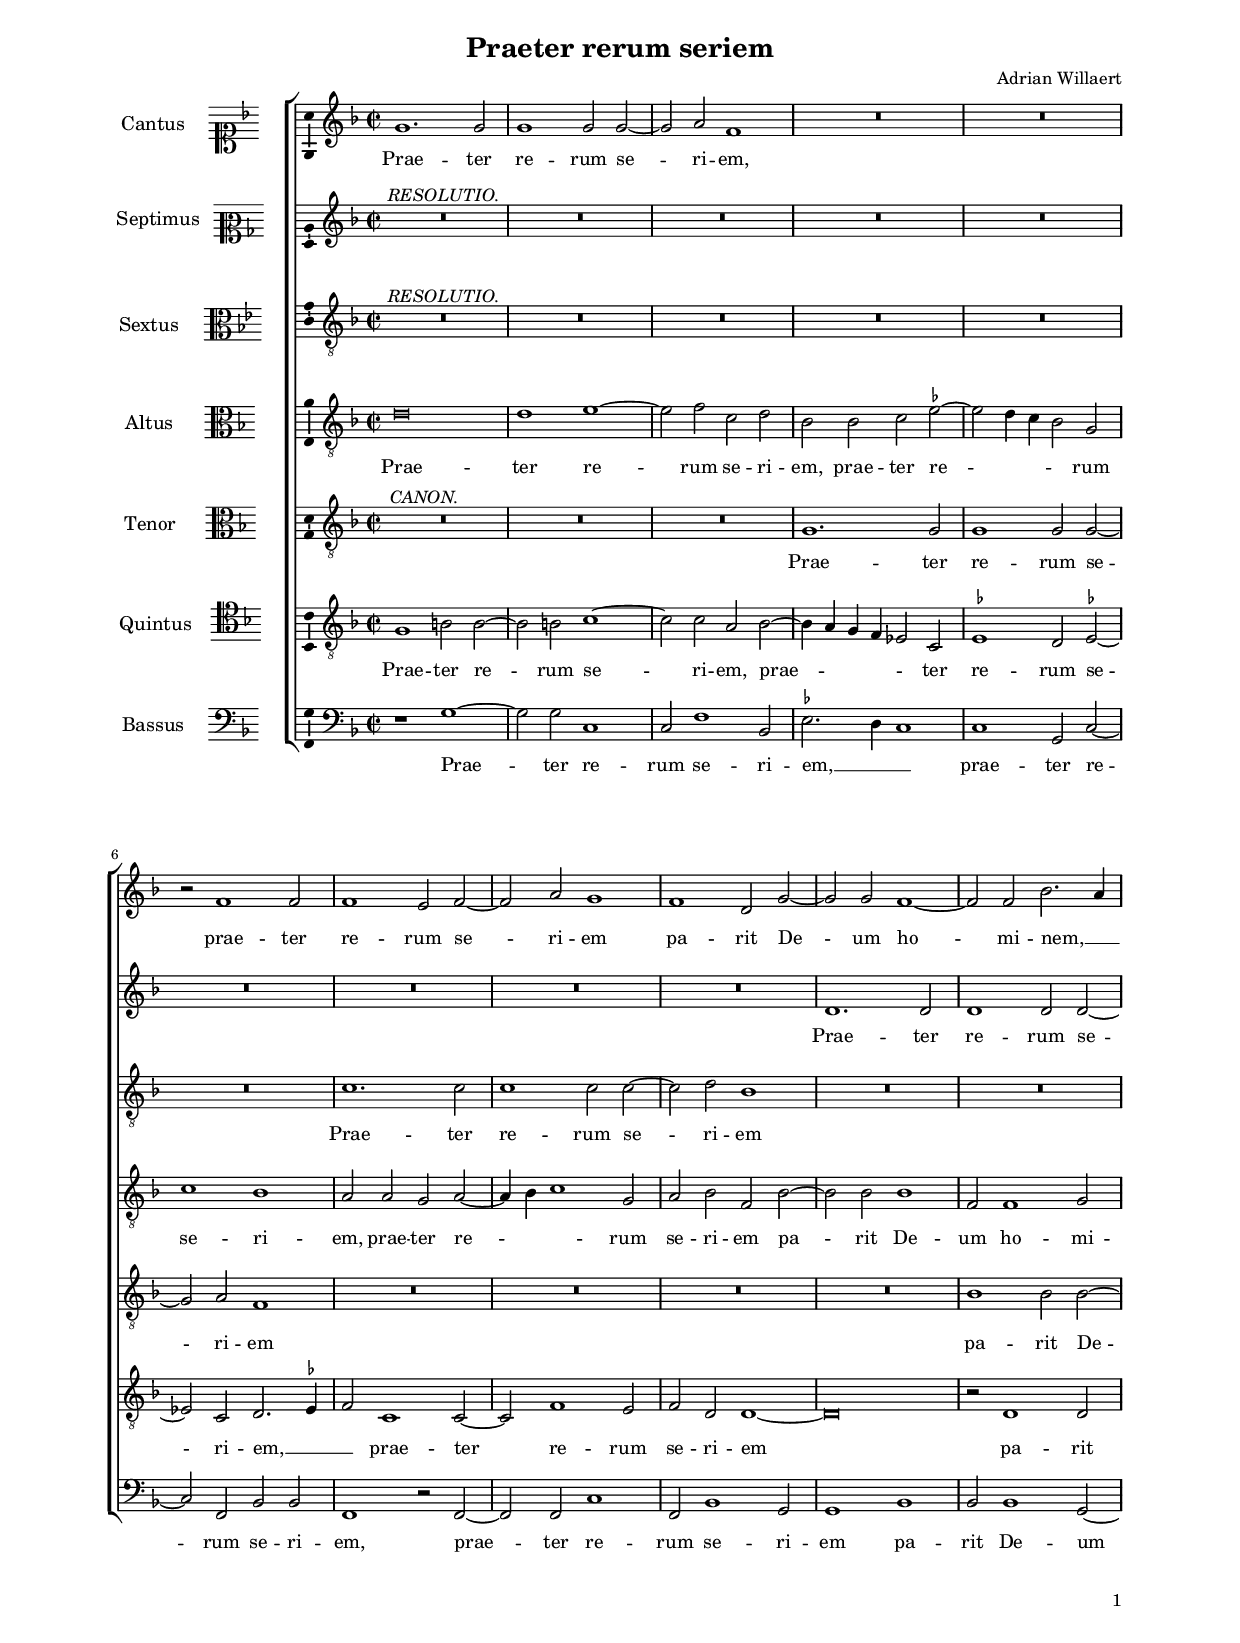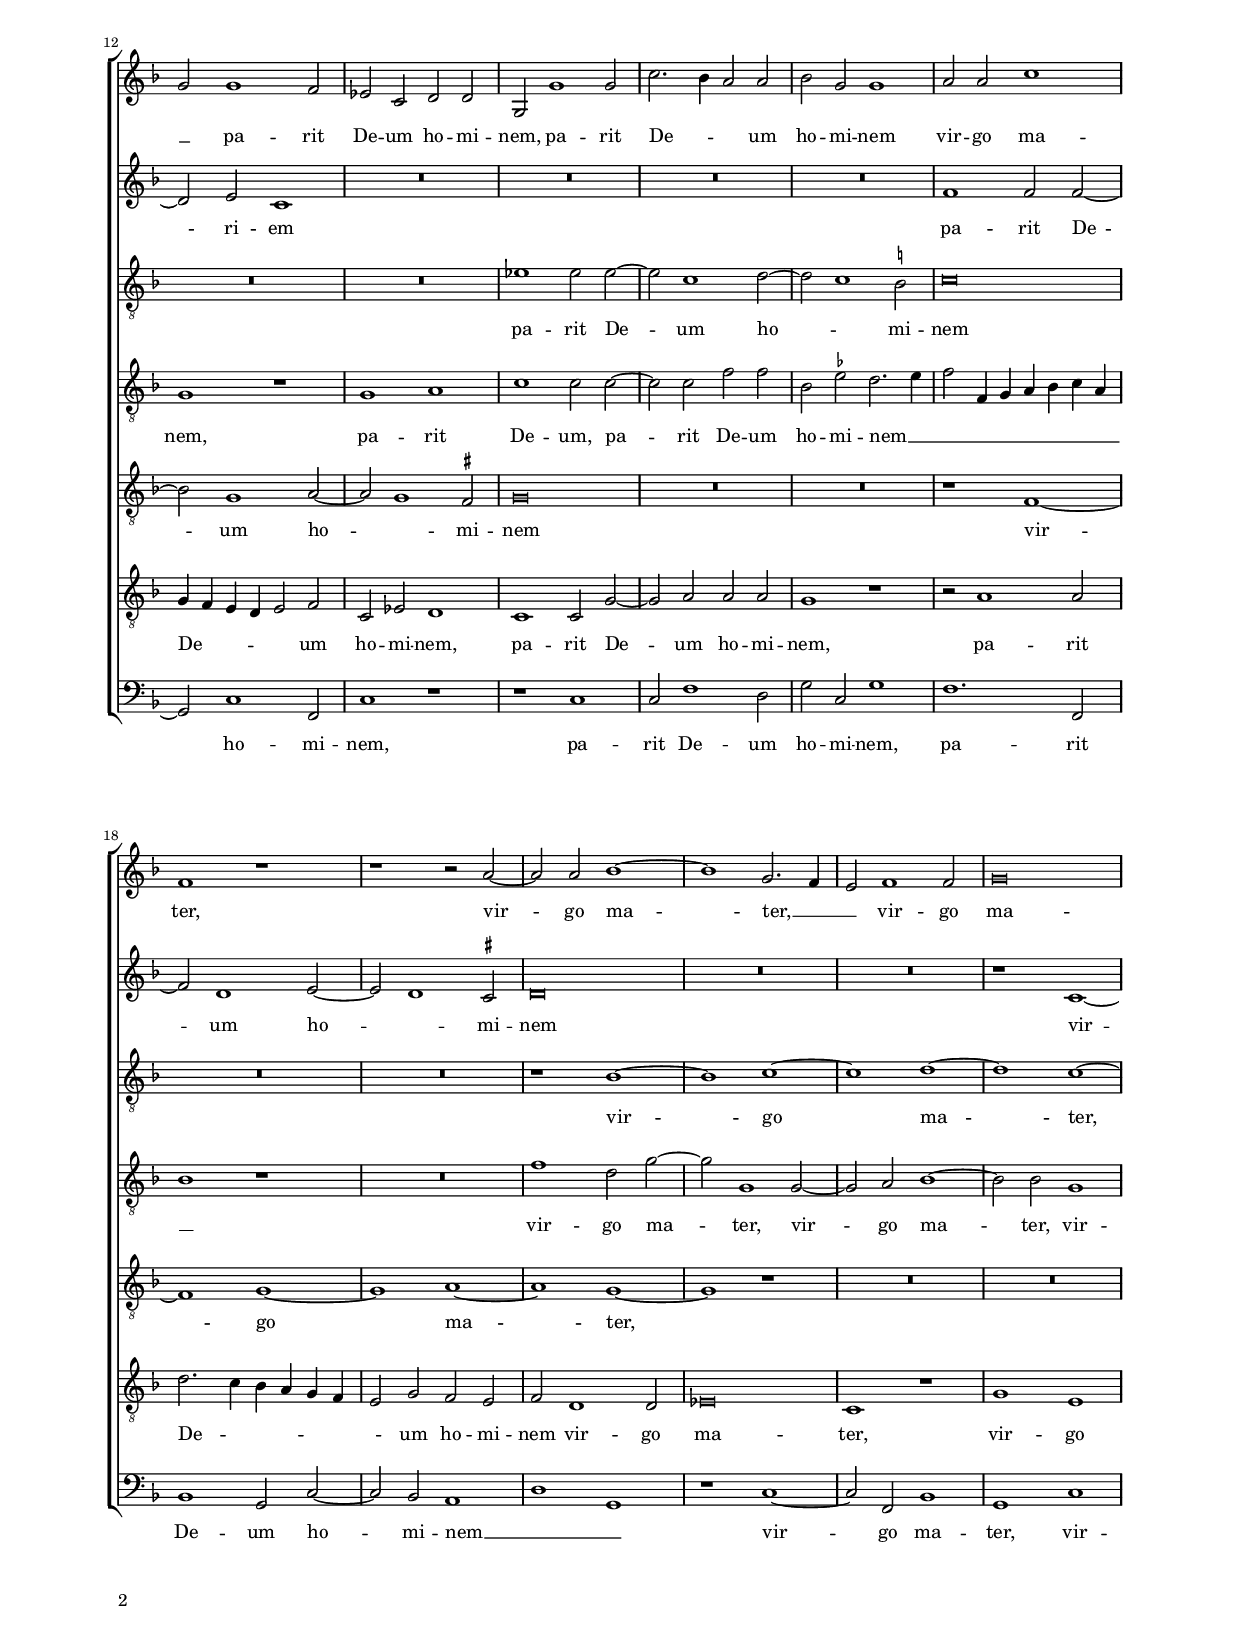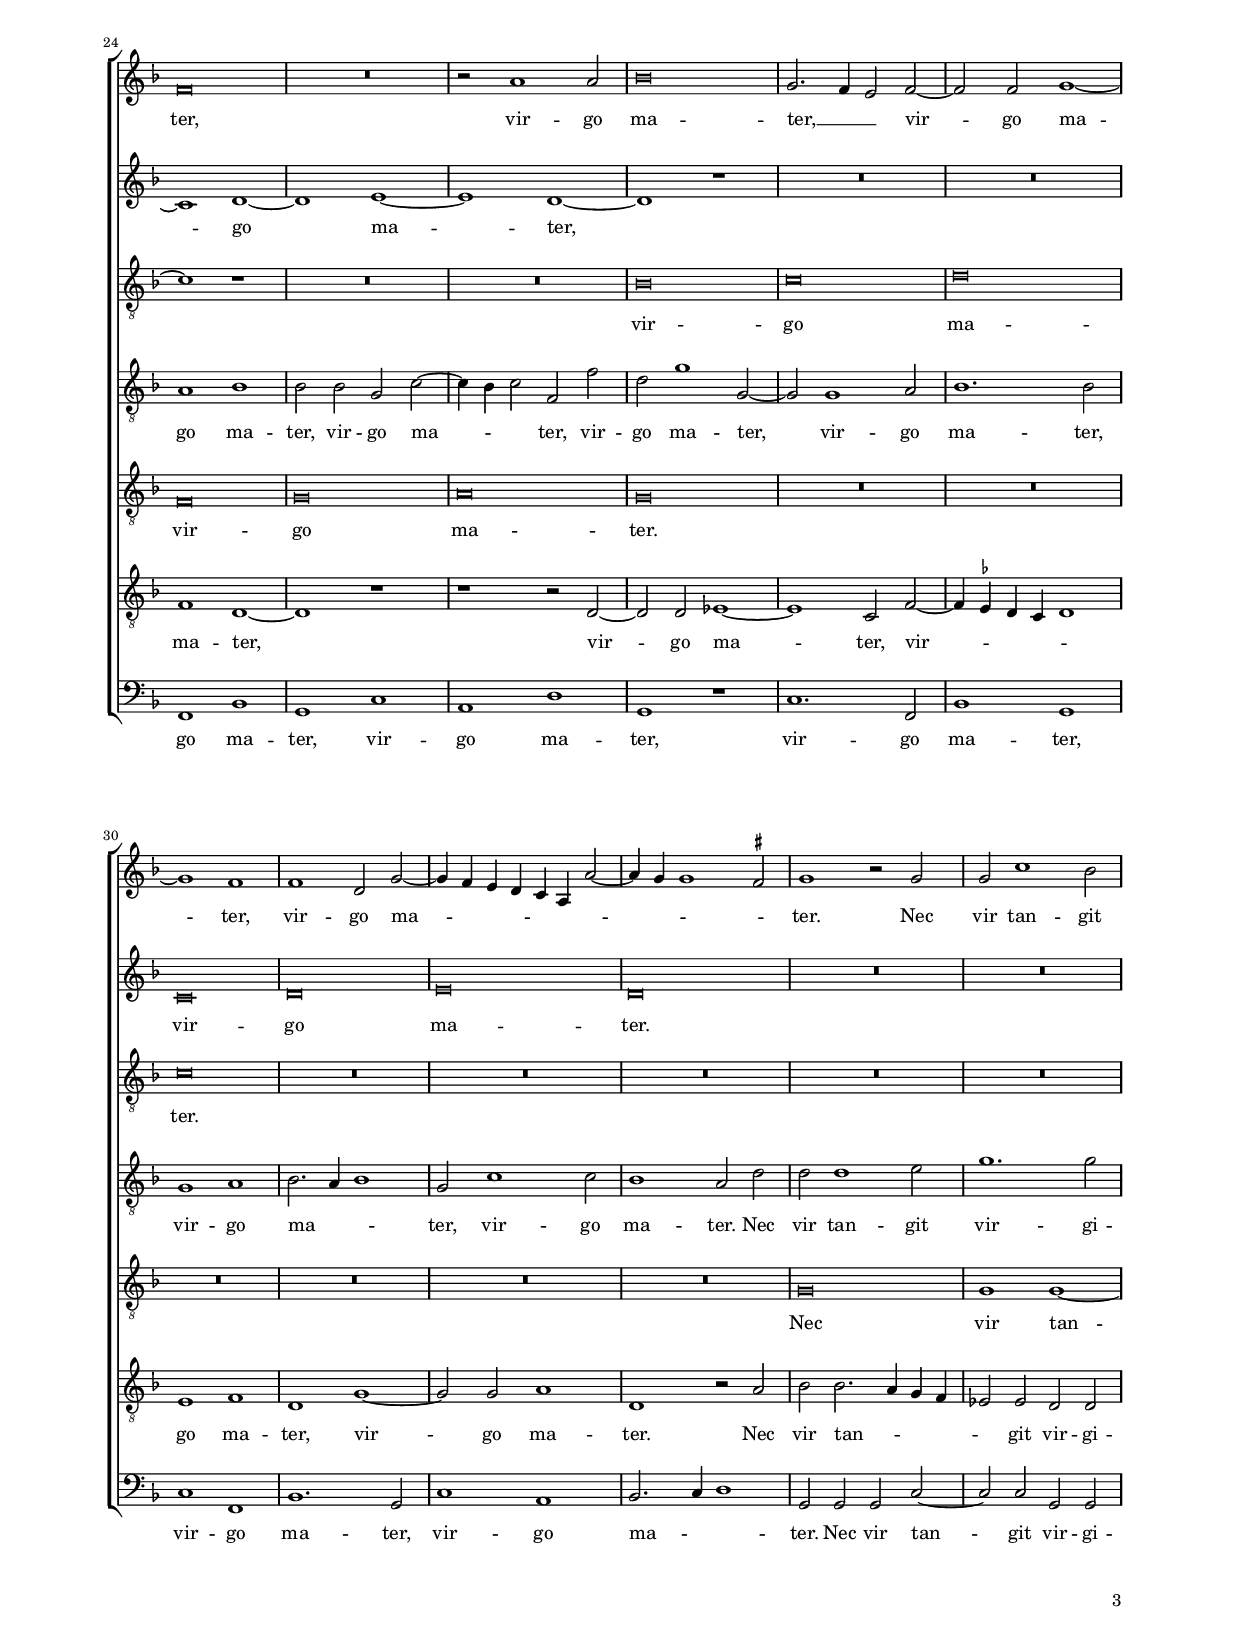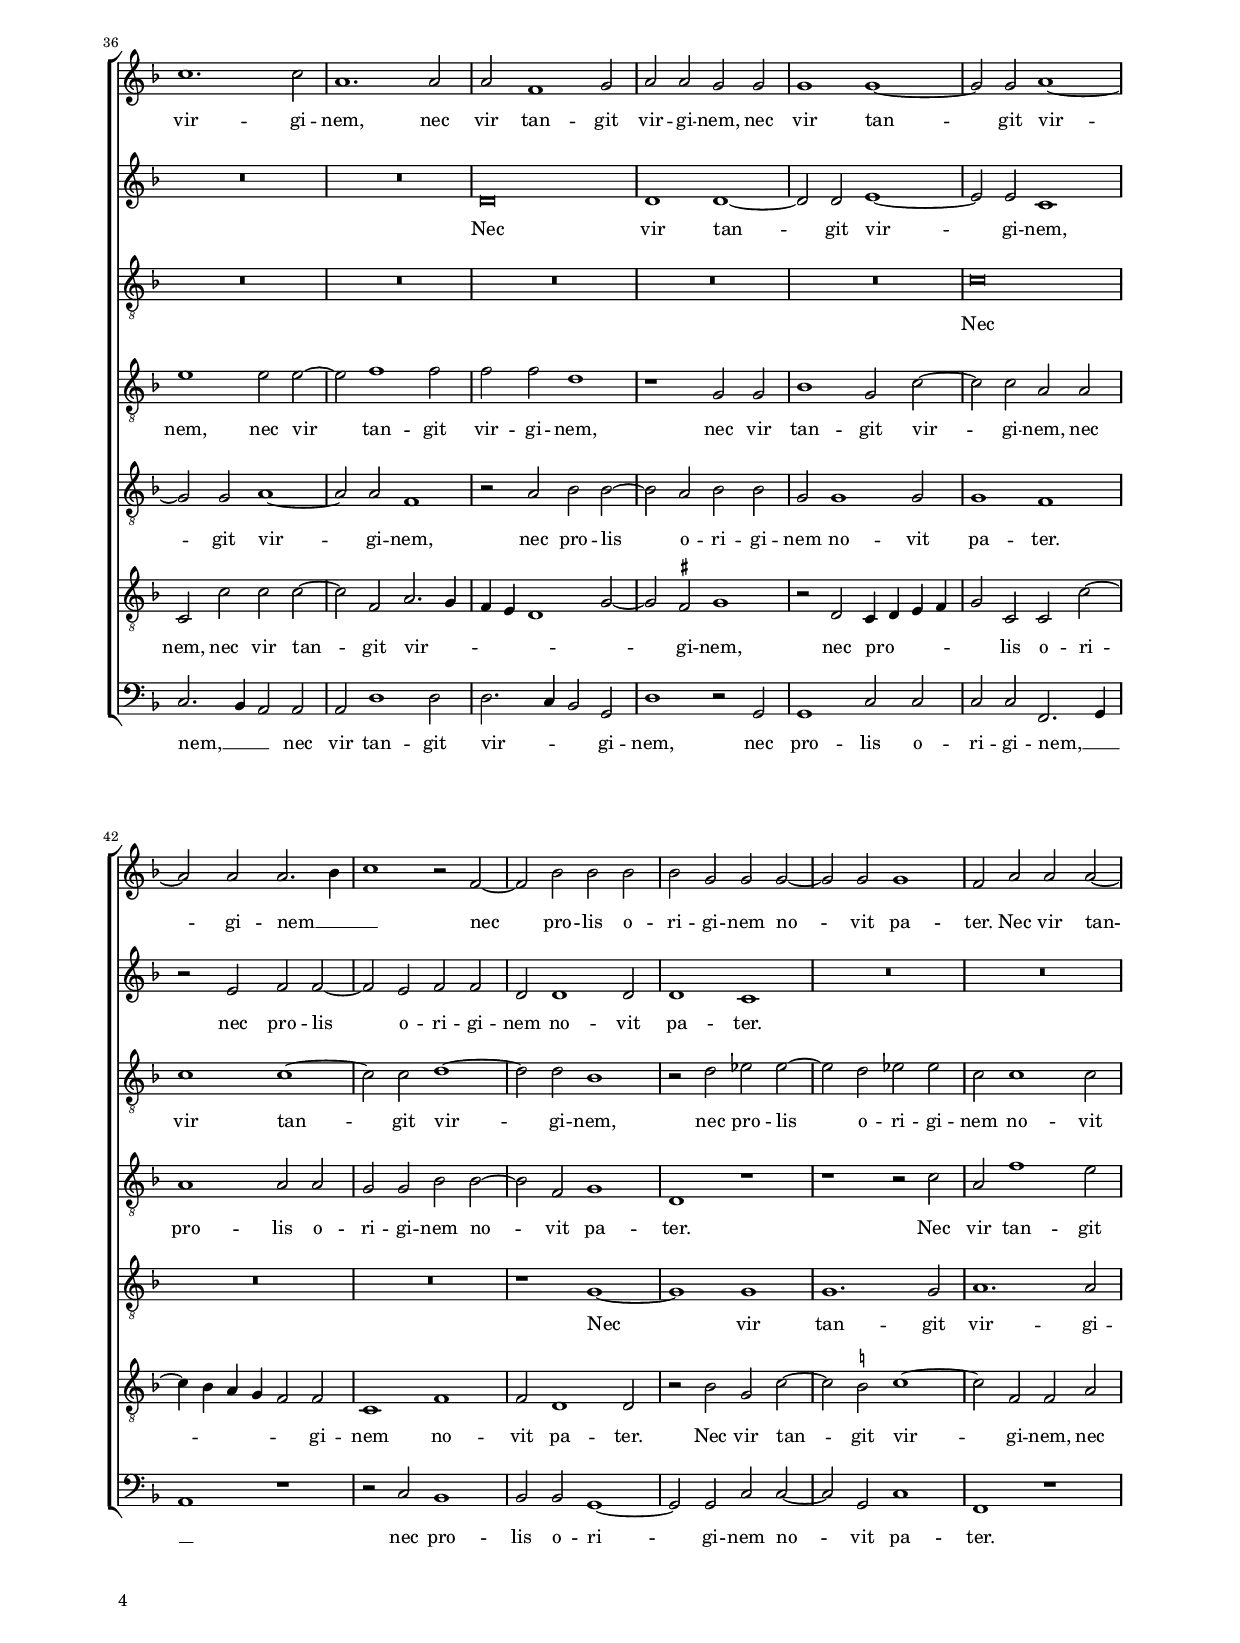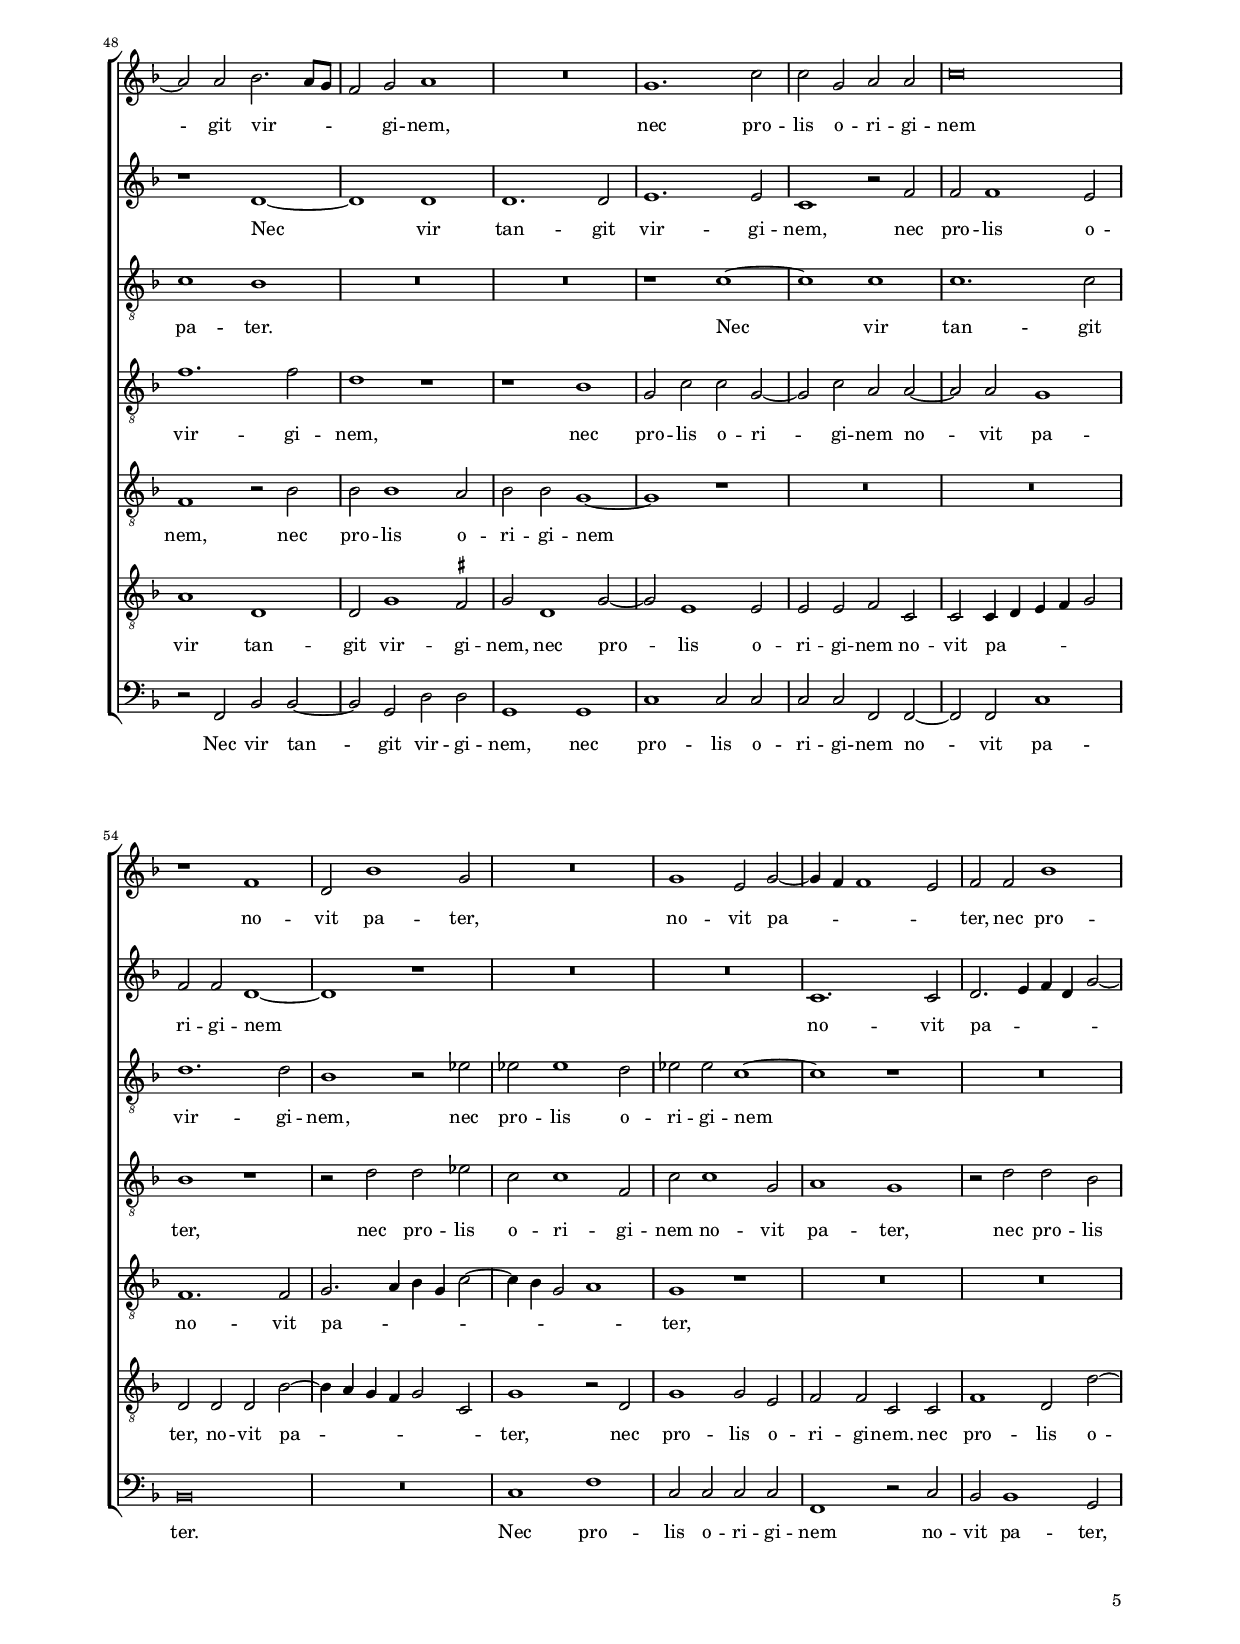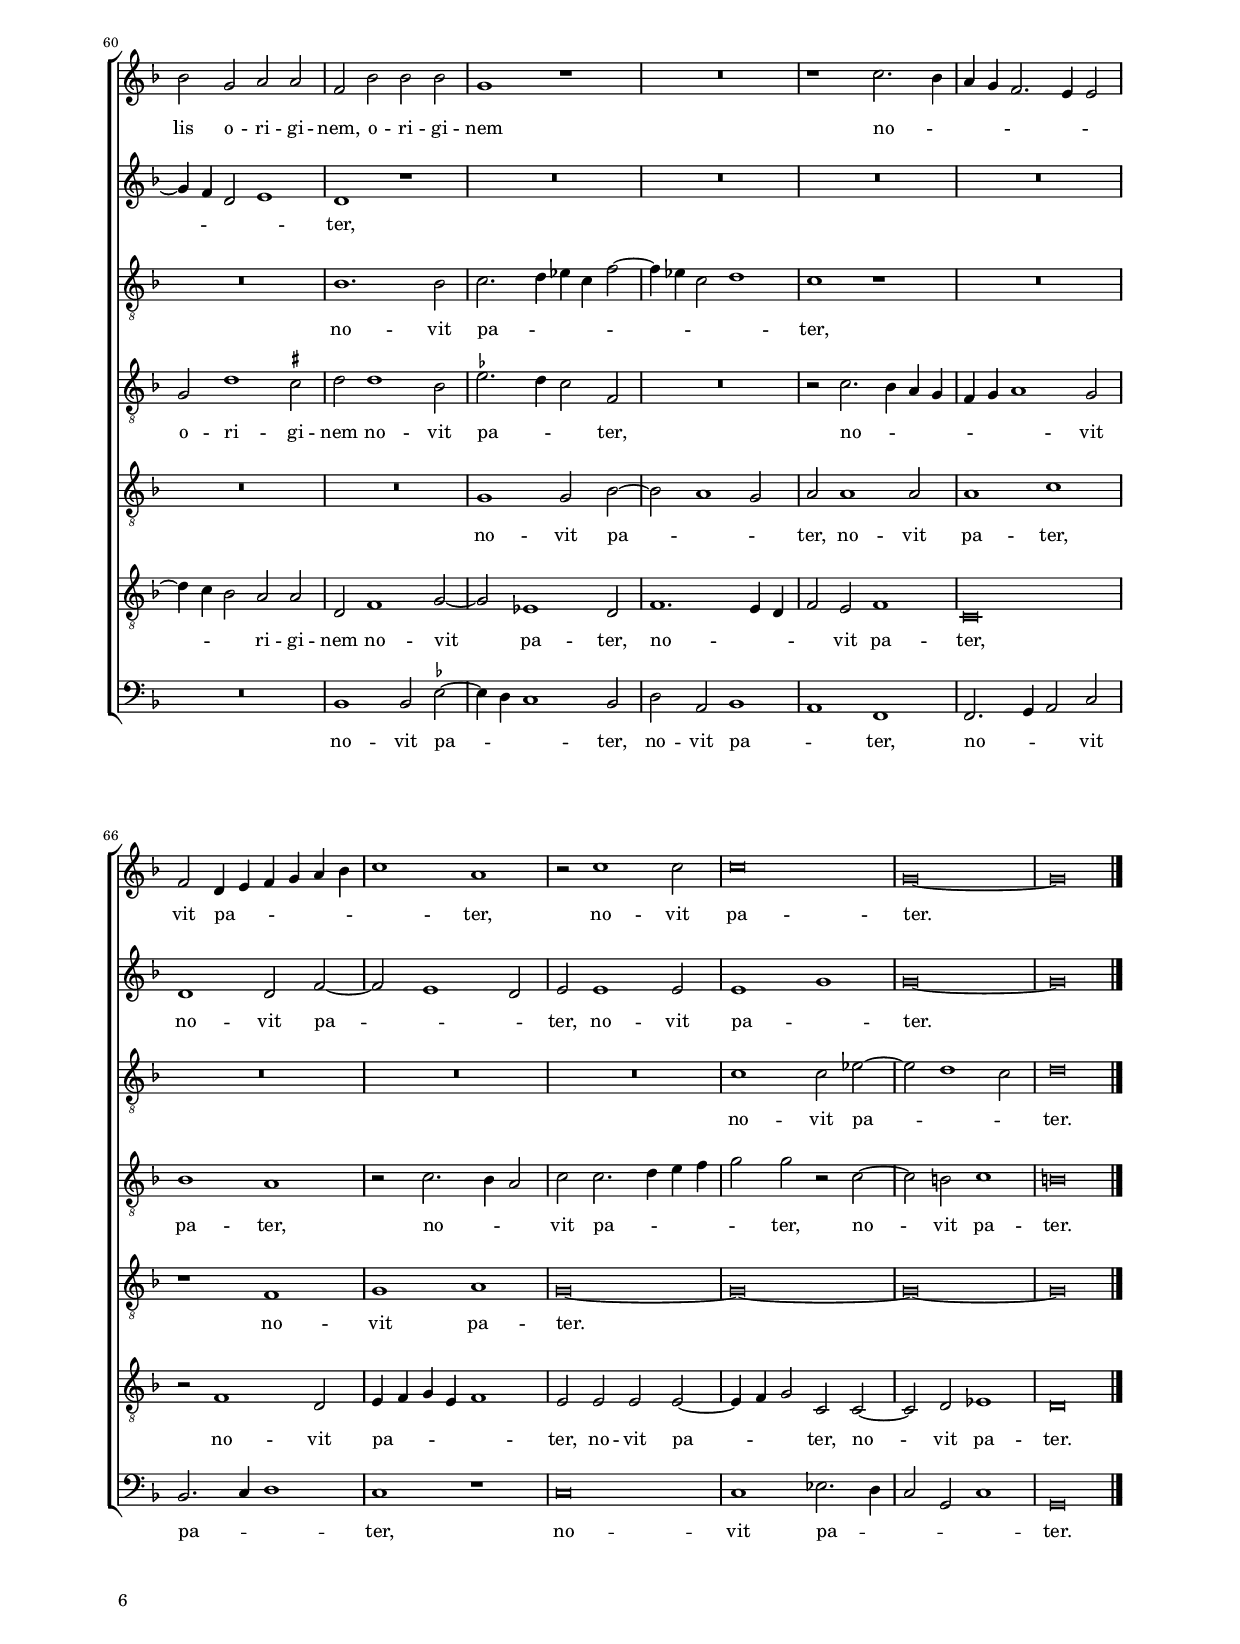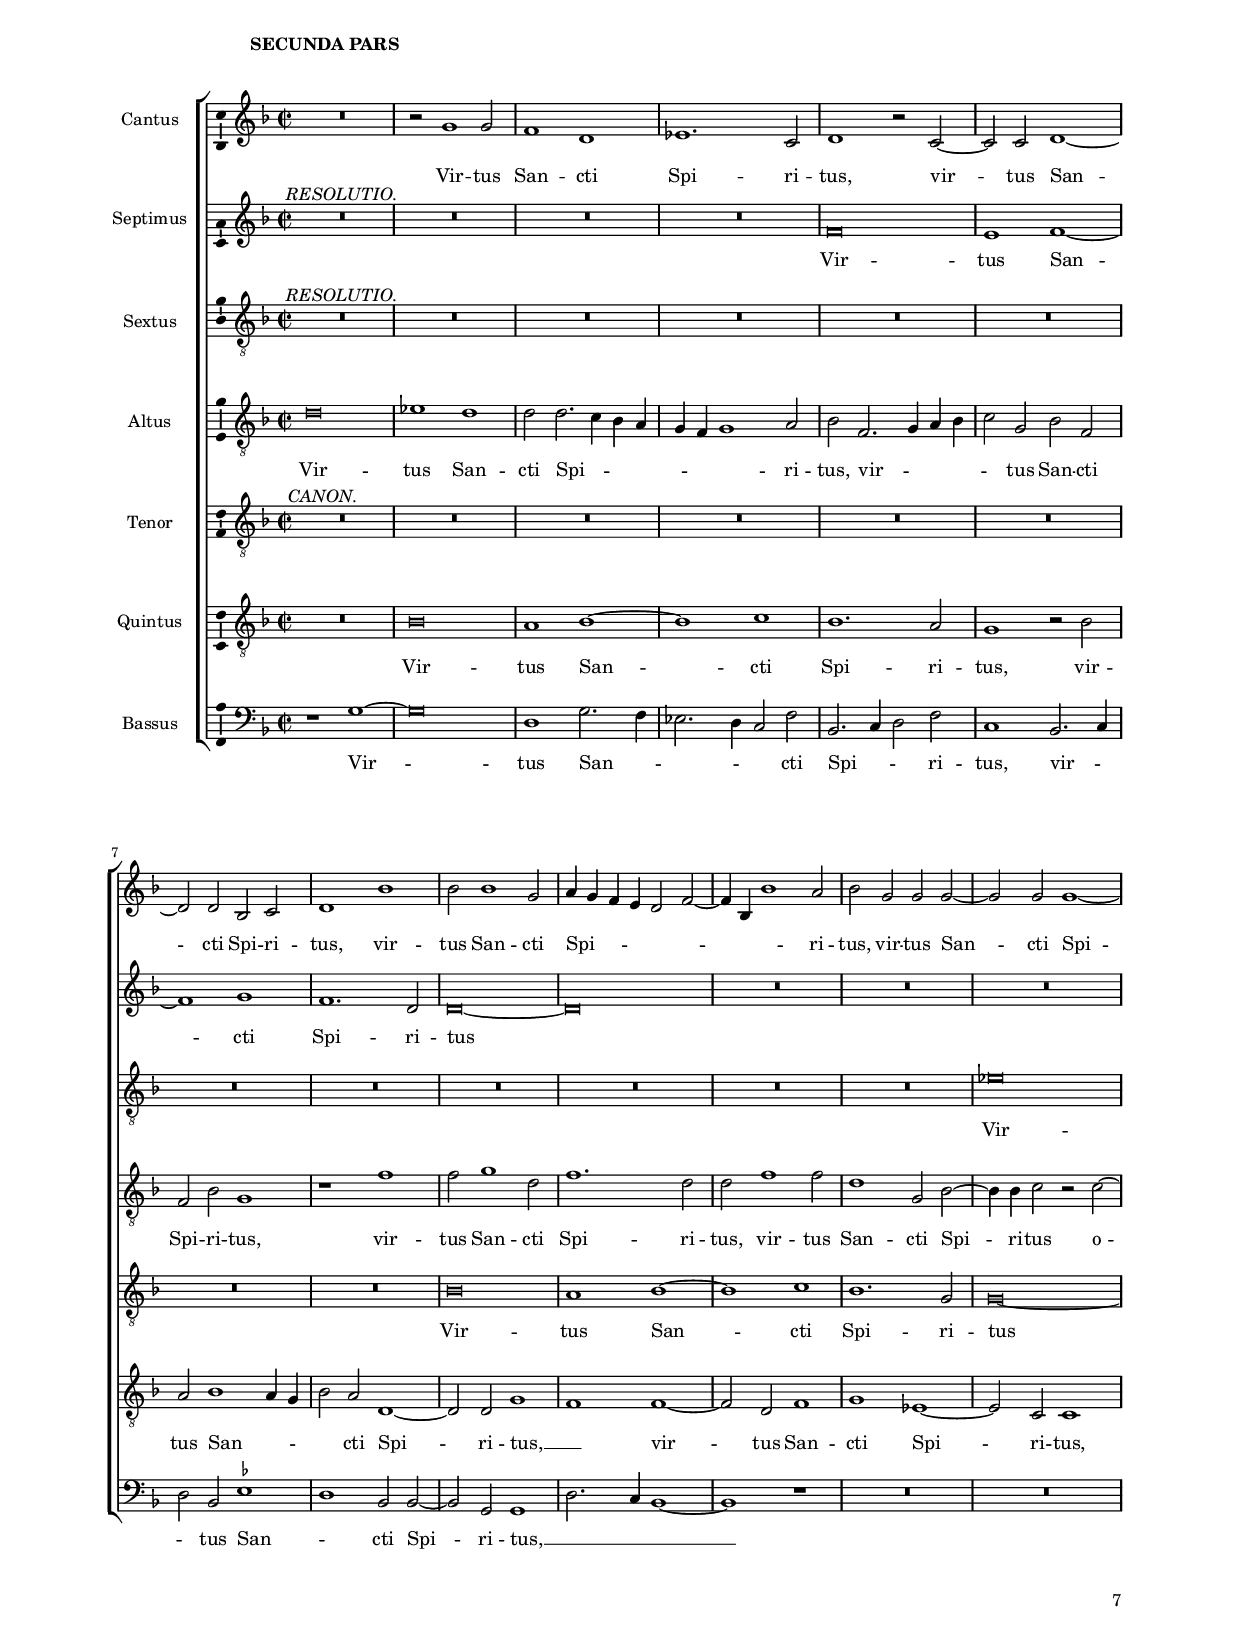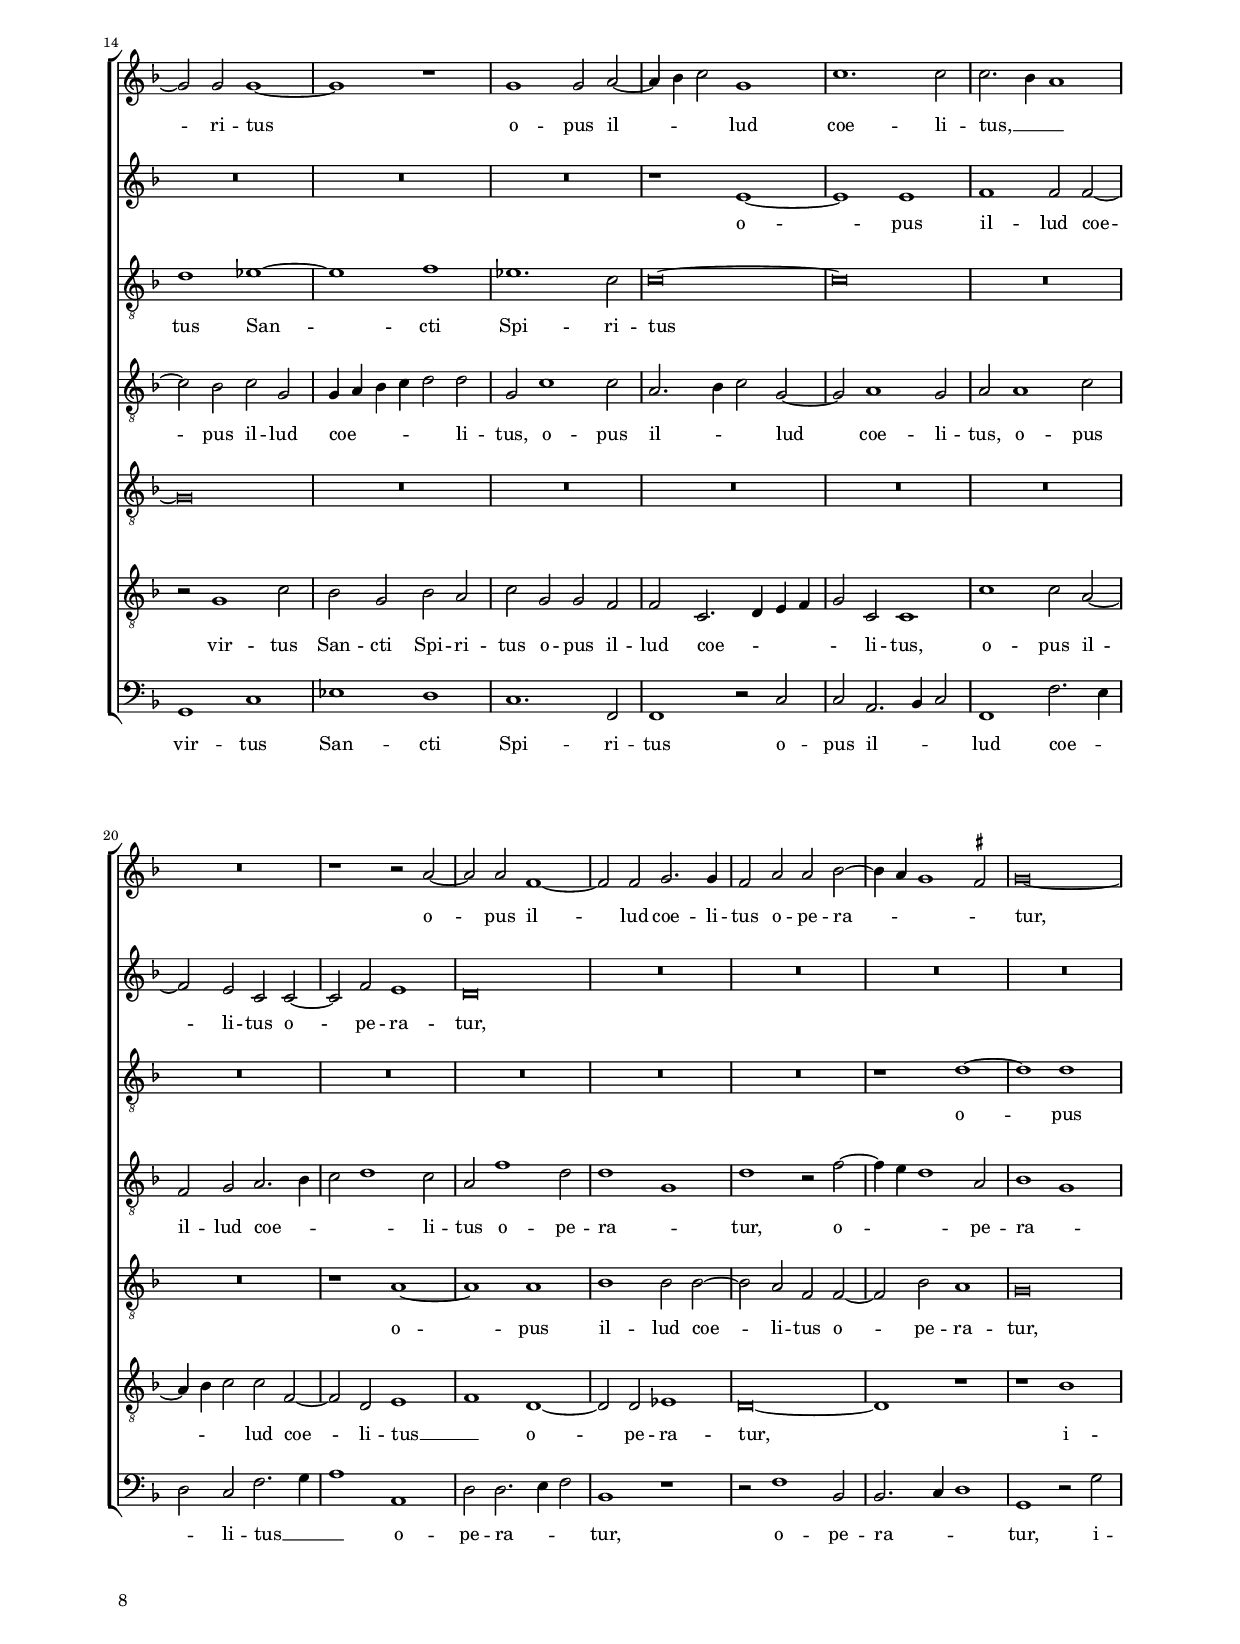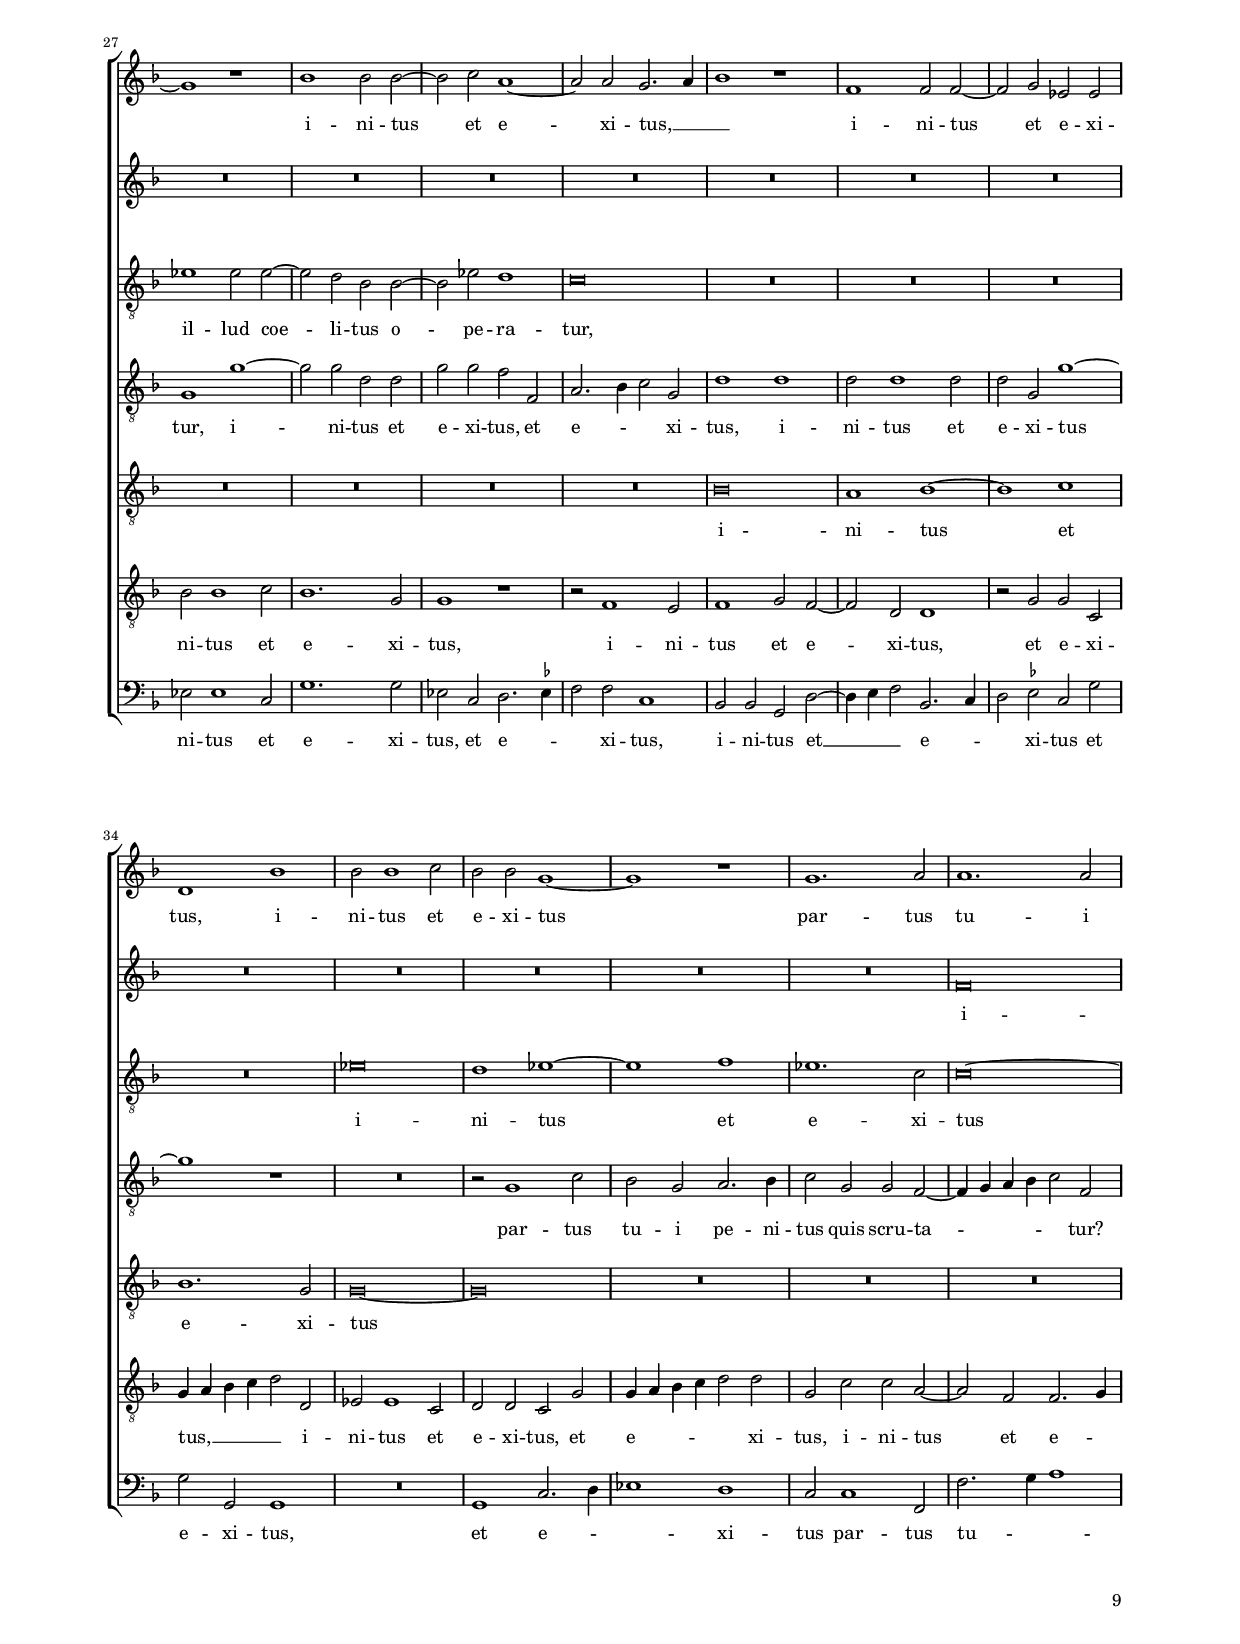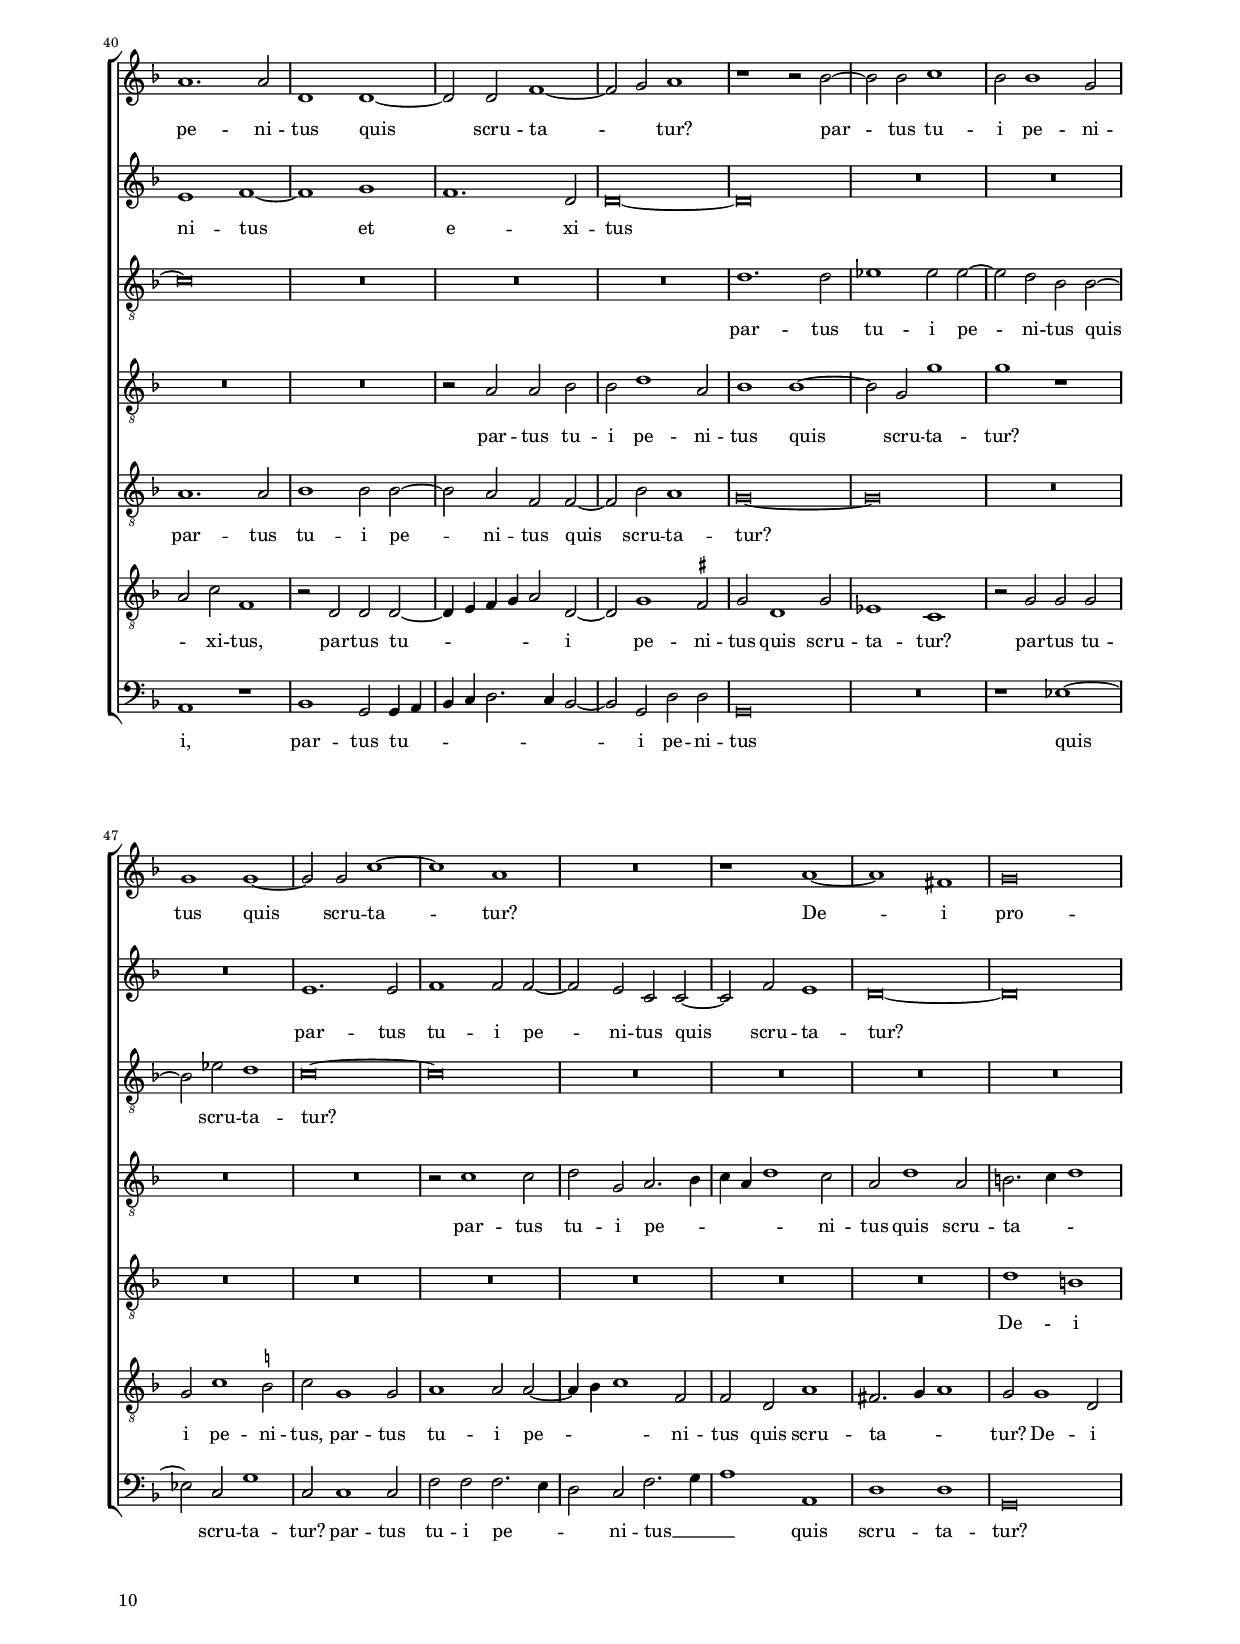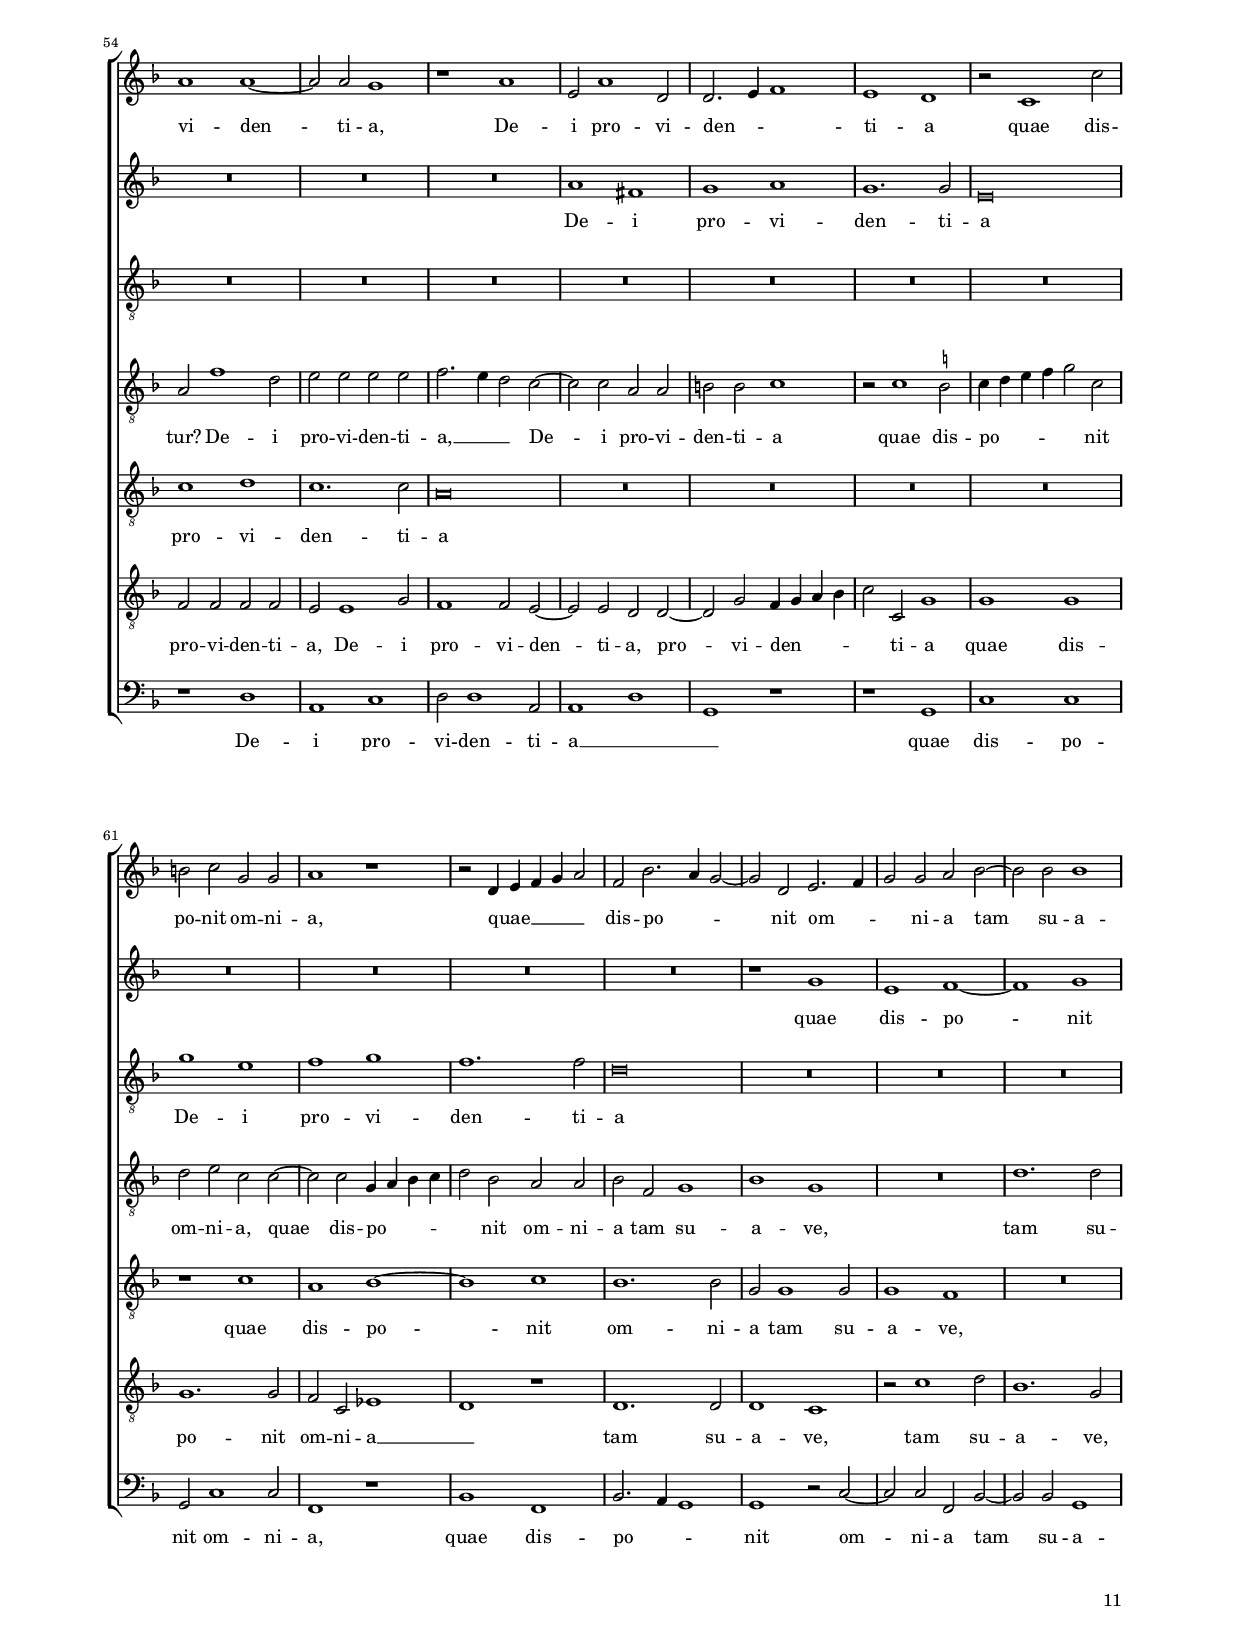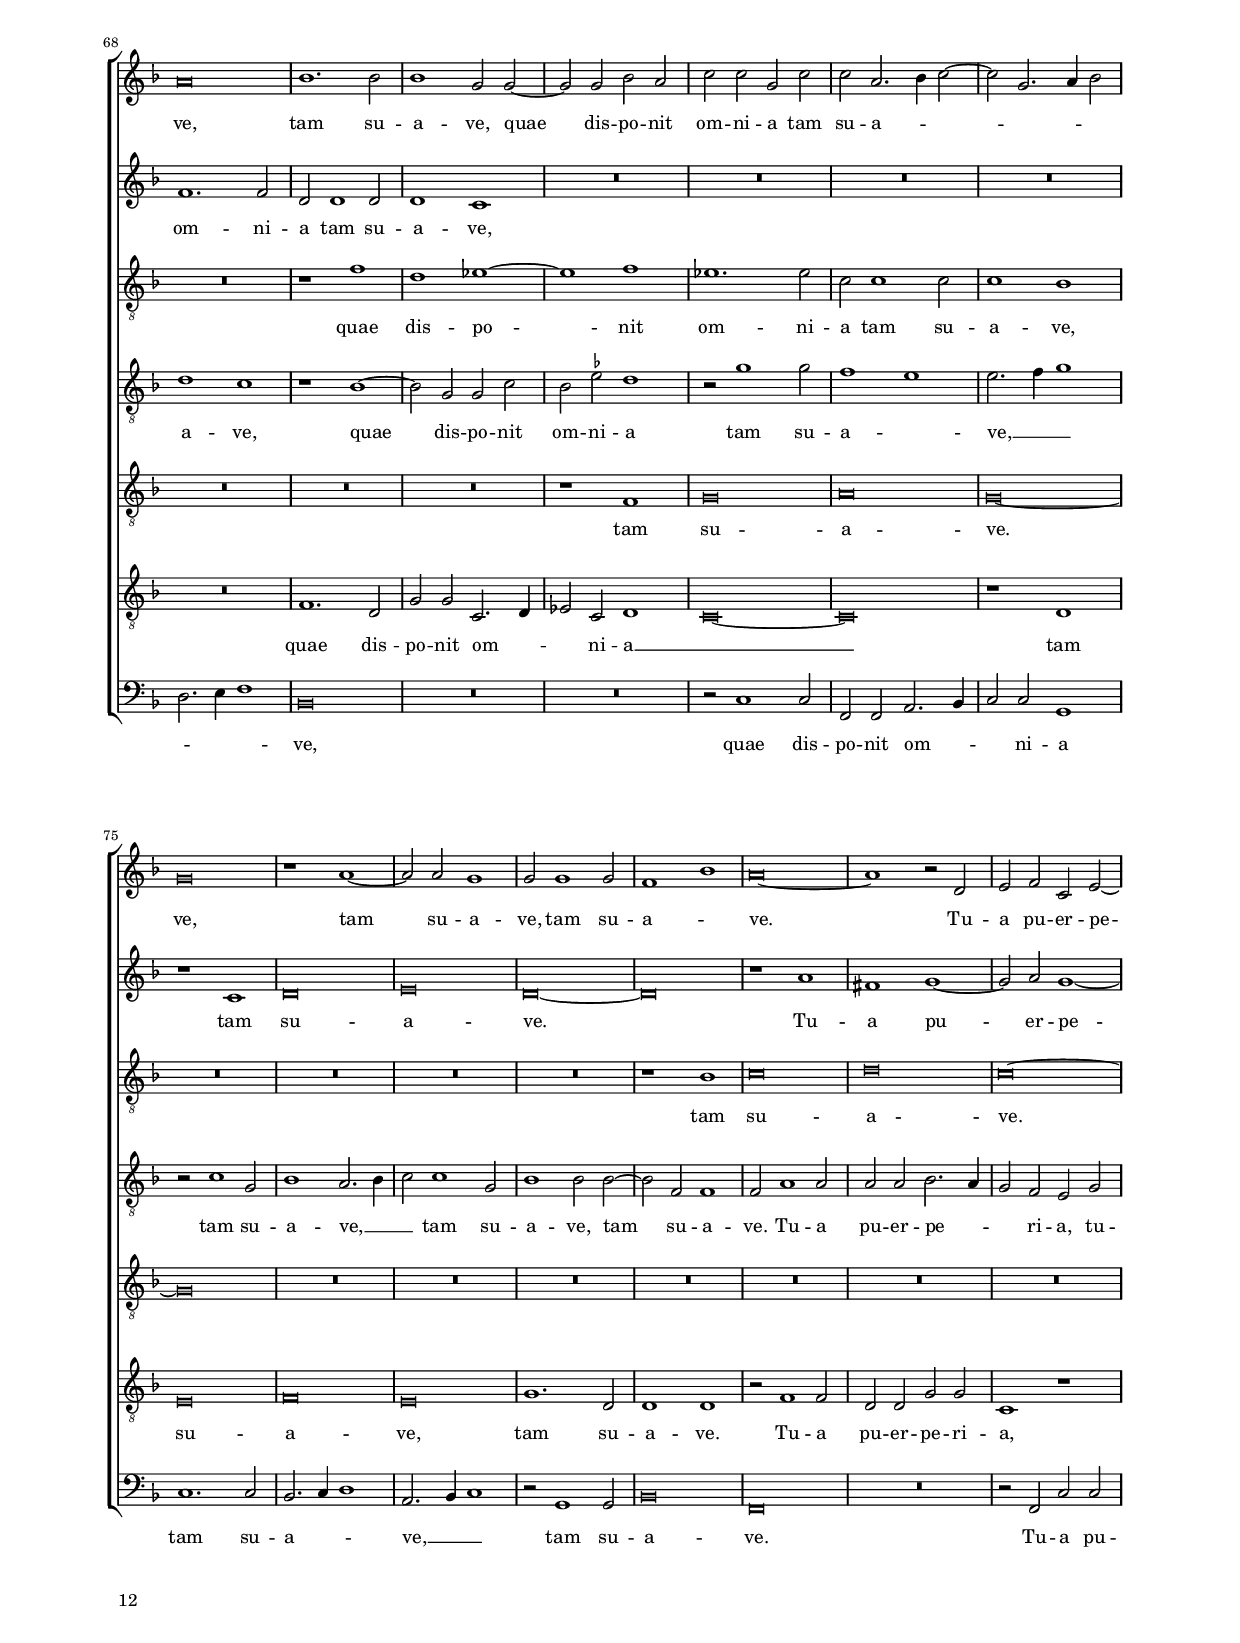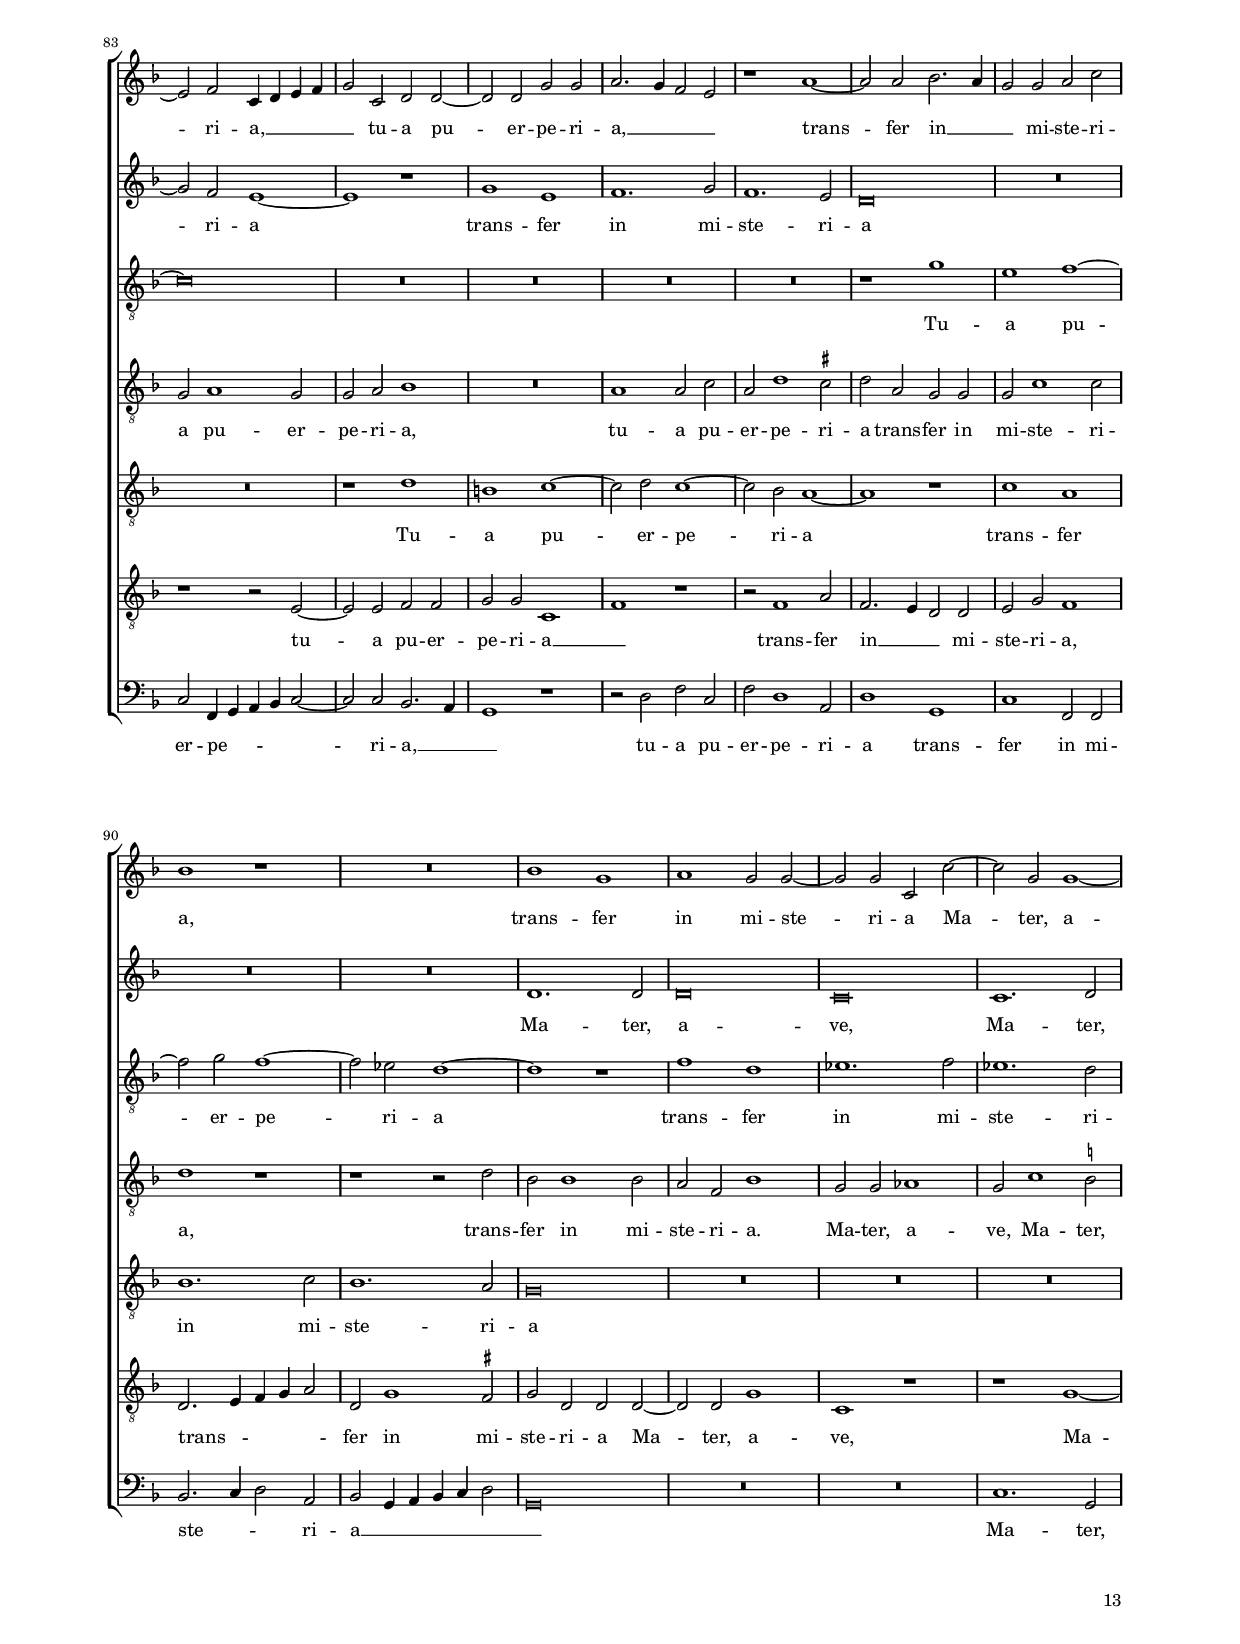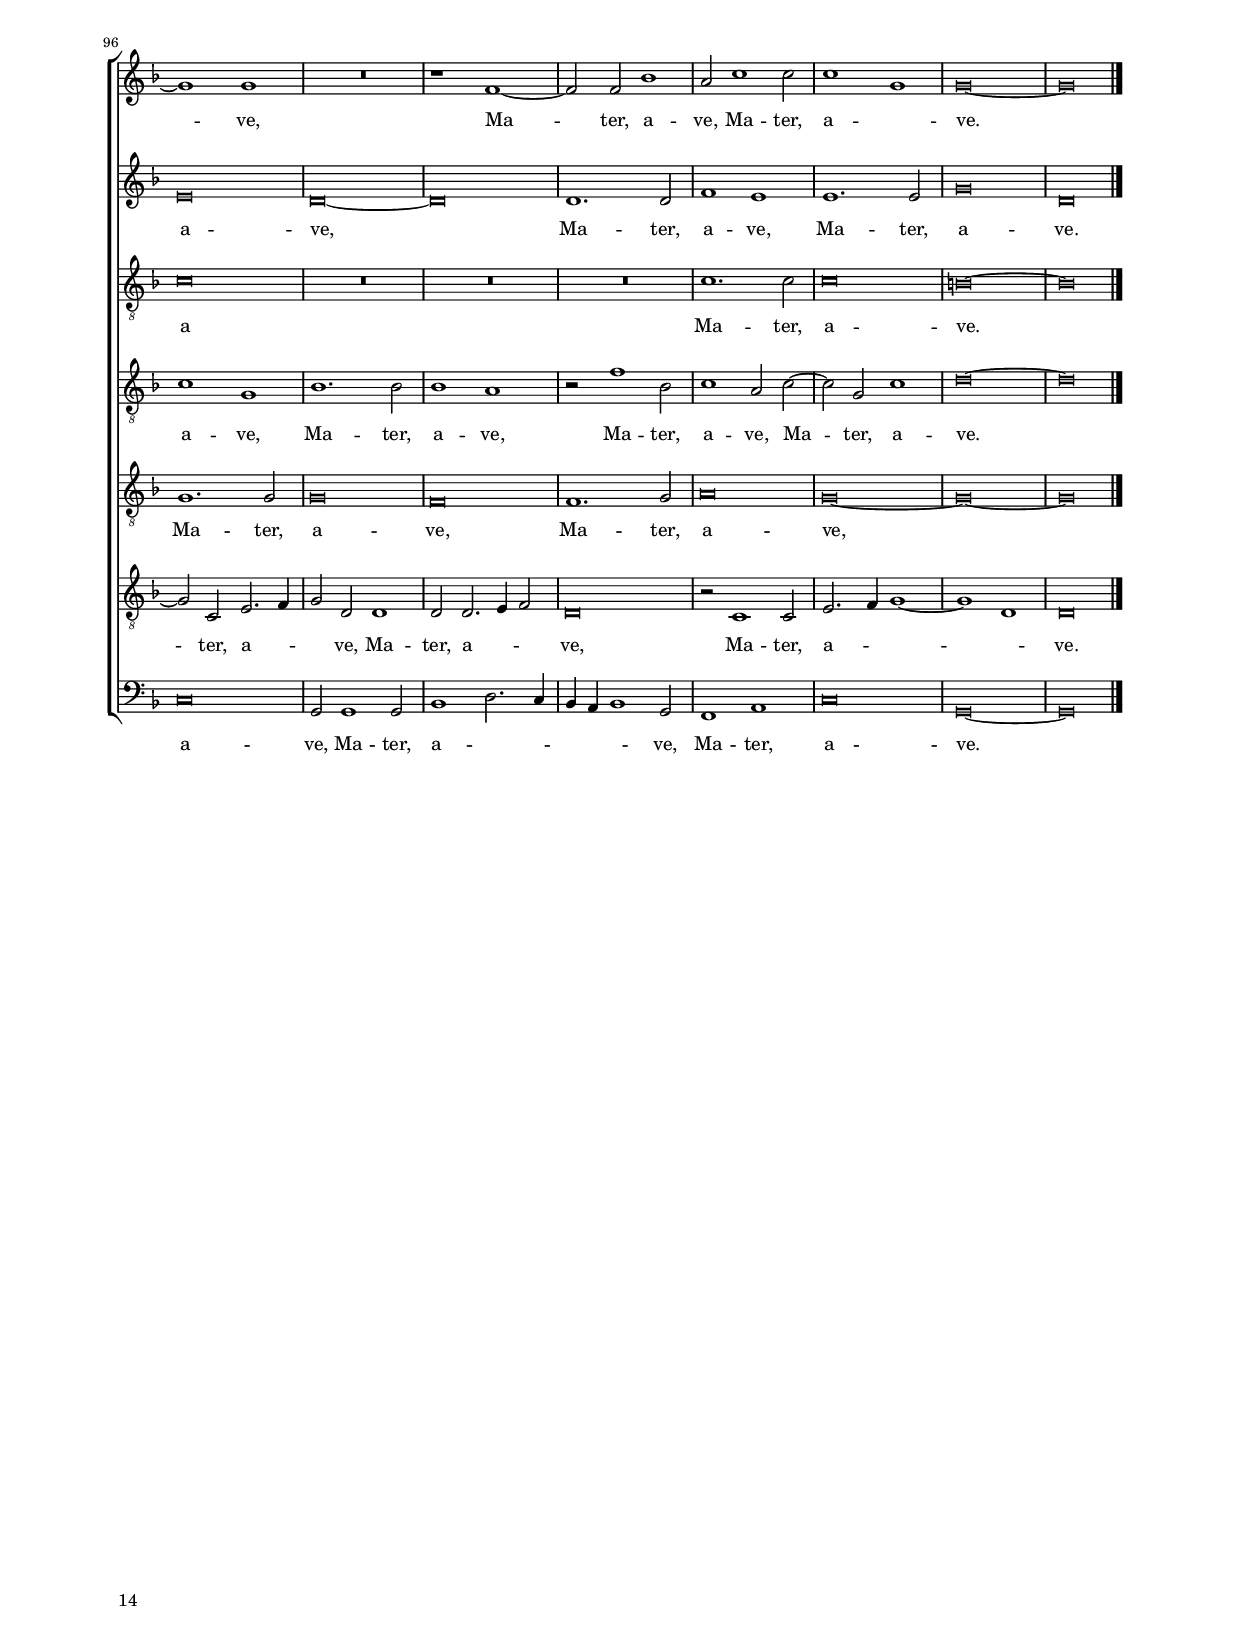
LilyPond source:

\header
{
  title="Praeter rerum seriem"
  composer="Adrian Willaert"
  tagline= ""
}

\version "2.24.1"
\include "deutsch.ly"
#(set-global-staff-size 15)
% #(set-default-paper-size "letter")
#(ly:set-option 'point-and-click #f)

	
	ficta = { \once \set suggestAccidentals = ##t }
	
	forget = #(define-music-function (music) (ly:music?) #{
		\accidentalStyle forget
		$music
		\accidentalStyle default
		#})
	

\paper
	{
	top-margin = 1.8 \cm
	bottom-margin = 1.2 \cm
	left-margin = 2 \cm
	right-margin = 2 \cm
	ragged-bottom = ##f
	ragged-last-bottom = ##t
	print-page-number = ##f
	system-system-spacing = #'((basic-distance . 18) (minimum-distance . 14) (padding . 6) (strechability . 250))
    score-system-spacing = #'((basic-distance . 18) (minimum-distance . 14) (padding . 6) (strechability . 250))
    oddFooterMarkup=\markup   \fill-line { "" \fromproperty #'page:page-number-string }
    evenFooterMarkup=\markup  \fill-line { \fromproperty #'page:page-number-string "" }
    last-bottom-spacing = #'((basic-distance . 12) (minimum-distance . 7) (padding . 4))
%	systems-per-page = 3
%	min-systems-per-page = 3
	}

global = {
	\key f \major
	\time 2/2 \set Score.measureLength = #(ly:make-moment 2/1)
	\skip 1*2*71 \bar "|."
	}
	

incipitcantus = \markup { \score {
	{
	\set Staff.instrumentName = \markup { \fontsize #1 "Cantus" }
	\key f \major
	\clef soprano
	s4 \bar ""
	}
	\layout  {
	raggedright = ##t
	indent = 1.8 \cm
	line-width = 2.4 \cm
	\context { \Staff \remove Time_signature_engraver }
	\override Staff.Clef.Y-extent = #'(0 . 0)
	}} \hspace #1 }
            
      
incipitseptimus = \markup { \score {
	{
	\set Staff.instrumentName = \markup { \fontsize #1 "Septimus" }
	\key f \major
	\clef mezzosoprano
	s4 \bar ""
	}
	\layout  {
	raggedright = ##t
	indent = 1.8 \cm
	line-width = 2.4 \cm
	\context { \Staff \remove Time_signature_engraver }
	\override Staff.Clef.Y-extent = #'(0 . 0)
	}} \hspace #1 }


incipitsextus = \markup { \score {
	{
	\set Staff.instrumentName = \markup { \fontsize #1 "Sextus" }
	\key b \major
	\clef alto
	s4 \bar ""
	}
	\layout  {
	raggedright = ##t
	indent = 1.8 \cm
	line-width = 2.4 \cm
	\context { \Staff \remove Time_signature_engraver }
	\override Staff.Clef.Y-extent = #'(0 . 0)
	}} \hspace #1 }
      
      
incipitaltus = \markup { \score {
	{
	\set Staff.instrumentName = \markup { \fontsize #1 "Altus" }
	\key f \major
	\clef alto
	s4 \bar ""
	}
	\layout  {
	raggedright = ##t
	indent = 1.8 \cm
	line-width = 2.4 \cm
	\context { \Staff \remove Time_signature_engraver }
	\override Staff.Clef.Y-extent = #'(0 . 0)
	}} \hspace #1 }
      

incipittenor = \markup { \score {
	{
	\set Staff.instrumentName = \markup { \fontsize #1 "Tenor" }
	\key f \major
	\clef alto
	s4 \bar ""
	}
	\layout  {
	raggedright = ##t
	indent = 1.8 \cm
	line-width = 2.4 \cm
	\context { \Staff \remove Time_signature_engraver }
	\override Staff.Clef.Y-extent = #'(0 . 0)
	}} \hspace #1 }


incipitquintus = \markup { \score {
	{
	\set Staff.instrumentName = \markup { \fontsize #1 "Quintus" }
	\key f \major
	\clef tenor
	s4 \bar ""
	}
	\layout  {
	raggedright = ##t
	indent = 1.8 \cm
	line-width = 2.4 \cm
	\context { \Staff \remove Time_signature_engraver }
	\override Staff.Clef.Y-extent = #'(0 . 0)
	}} \hspace #1 }

      
incipitbassus = \markup { \score {
	{
	\set Staff.instrumentName = \markup { \fontsize #1 "Bassus" }
	\key f \major
	\clef bass
	s4 \bar ""
	}
	\layout  {
	raggedright = ##t
	indent = 1.8 \cm
	line-width = 2.4 \cm
	\context { \Staff \remove Time_signature_engraver }
	\override Staff.Clef.Y-extent = #'(0 . 0)
	}} \hspace #1 }


cantus =  \relative c''
	{
	g1. g2
	g1 g2 g~
	g2 a f1
	R\breve
%5
	R\breve |
	r2 f1 f2
	f1 e2 f~
	f2 a g1
	f1 d2 g~
%10
	g2 g f1~ |
	f2 f b2. a4
	g2 g1 f2
	es2 c d d
	g,2 g'1 g2
%15
	c2. b4 a2 a |
	b2 g g1
	a2 a c1
	f,1 r
	r1 r2 a~
%20
	a2 a b1~ |
	b1 g2. f4
	e2 f1 f2
	g\breve
	f\breve
%25
	R\breve |
	r2 a1 a2
	b\breve
	g2. f4 e2 f~
	f2 f g1~
%30
	g1 f |
	f1 d2 g~
	g4 f e d c a a'2~
	a4 g g1 \ficta fis2
	g1 r2 g
%35
	g2 c1 b2 |
	c1. c2
	a1. a2
	a2 f1 g2
	a2 a g g
%40
	g1 g~ |
	g2 g a1~
	a2 a a2. b4
	c1 r2 f,~
	f2 b b b
%45
	b2 g g g~ |
	g2 g g1
	f2 a a a~
	a2 a b2. a8 g
	f2 g a1
%50
	R\breve |
	g1. c2
	c2 g a a
	c\breve
	r1 f,
%55
	d2 b'1 g2 |
	R\breve
	g1 e2 g~
	g4 f f1 e2
	f2 f b1
%60
	b2 g a a |
	f2 b b b
	g1 r
	R\breve
	r1 c2. b4
%65
	a4 g f2. e4 e2 |
	f2 d4 e f g a b
	c1 a
	r2 c1 c2
	c\breve
%70
	g\breve~
	g\breve |
	}
	

septimus = \relative c'
	{
	R\breve^\markup { \italic RESOLUTIO. }
	R\breve
	R\breve
	R\breve
%5
	R\breve |
	R\breve
	R\breve
	R\breve
	R\breve
%10
	d1. d2 |
	d1 d2 d~
	d2 e c1
	R\breve
	R\breve
%15
	R\breve |
	R\breve
	f1 f2 f~
	f2 d1 e2~
	e2 d1 \ficta cis2
%20
	d\breve |
	R\breve
	R\breve
	r1 c~
	c1 d~
%25
	d1 e~ |
	e1 d~
	d1 r
	R\breve
	R\breve
%30
	c\breve |
	d\breve
	e\breve
	d\breve
	R\breve
%35
	R\breve |
	R\breve
	R\breve
	d\breve
	d1 d~
%40
	d2 d e1~ |
	e2 e c1
	r2 e f f~
	f2 e f f
	d2 d1 d2
%45
	d1 c |
	R\breve
	R\breve
	r1 d~
	d1 d
%50
	d1. d2 |
	e1. e2
	c1 r2 f
	f2 f1 e2
	f2 f d1~
%55
	d1 r |
	R\breve
	R\breve
	c1. c2
	d2. e4 f d g2~
%60
	g4 f d2 e1 |
	d1 r
	R\breve
	R\breve
	R\breve
%65
	R\breve |
	d1 d2 f~
	f2 e1 d2
	e2 e1 e2
	e1 g
%70
	g\breve~
	g\breve |
	}

sextus =  \relative c'
	{
	R\breve^\markup { \italic RESOLUTIO. }
	R\breve
	R\breve
	R\breve
%5
	R\breve |
	R\breve
	c1. c2
	c1 c2 c~
	c2 d b1
%10
	R\breve |
	R\breve
	R\breve
	R\breve
	es1 es2 es~
%15
	es2 c1 d2~ |
	d2 c1 \ficta h2
	c\breve
	R\breve
	R\breve
%20
	r1 b~ |
	b1 c~
	c1 d~
	d1 c~
	c1 r
%25
	R\breve |
	R\breve
	b\breve
	c\breve
	d\breve
%30
	c\breve |
	R\breve
	R\breve
	R\breve
	R\breve
%35
	R\breve |
	R\breve
	R\breve
	R\breve
	R\breve
%40
	R\breve |
	c\breve
	c1 c~
	c2 c d1~
	d2 d b1
%45
	r2 d es es~
	es2 d es es
	c2 c1 c2
	c1 b
	R\breve
%50
	R\breve |
	r1 c~
	c1 c
	c1. c2
	d1. d2
%55
	b1 r2 es |
	es2 es1 d2
	es2 es c1~
	c1 r
	R\breve
%60
	R\breve |
	b1. b2
	c2. d4 es c f2~
	f4 es c2 d1
	c1 r
%65
	R\breve |
	R\breve
	R\breve
	R\breve
	c1 c2 es~
%70
	es2 d1 c2 |
	d\breve |
	}


altus =  \relative c'
	{
	d\breve
	d1 e~
	e2 f c d
	b2 b c \ficta es~
%5
	es2 d4 c b2 g |
	c1 b
	a2 a g a~
	a4 b c1 g2
	a2 b f b~
%10
	b2 b b1 |
	f2 f1 g2
	g1 r
	g1 a
	c1 c2 c~
%15
	c2 c f f |
	b,2 \ficta es d2. \forget e4
	f2 f,4 g a b c a
	b1 r
	R\breve
%20
	f'1 d2 g~ |
	g2 g,1 g2~
	g2 a b1~
	b2 b g1
	a1 b
%25
	b2 b g c~ |
	c4 b c2 f, f'
	d2 g1 g,2~
	g2 g1 a2
	b1. b2
%30
	g1 a |
	b2. a4 b1
	g2 c1 c2
	b1 a2 d
	d2 d1 e2
%35
	g1. g2 |
	e1 e2 e~
	e2 f1 f2
	f2 f d1
	r1 g,2 g
%40
	b1 g2 c~ |
	c2 c a a
	a1 a2 a
	g2 g b b~
	b2 f g1
%45
	d1 r |
	r1 r2 c'
	a2 f'1 e2
	f1. f2
	d1 r
%50
	r1 b |
	g2 c c g~
	g2 c a a~
	a2 a g1
	b1 r
%55
	r2 d d es |
	c2 c1 f,2
	c'2 c1 g2
	a1 g
	r2 d' d b
%60
	g2 d'1 \ficta cis2 |
	d2 d1 b2
	\ficta es2. d4 c2 f,
	R\breve
	r2 c'2. b4 a g
%65
	f4 g a1 g2 |
	b1 a
	r2 c2. b4 a2
	c2 c2. d4 e f
	g2 g r c,~
%70
	c2 h c1 |
	h\breve |
	}


tenor =  \relative c'
	{
	R\breve^\markup { \hspace #-5 \italic CANON. }
	R\breve
	R\breve
	g1. g2
%5
	g1 g2 g~ |
	g2 a f1
	R\breve
	R\breve
	R\breve
%10
	R\breve |
	b1 b2 b~
	b2 g1 a2~
	a2 g1 \ficta fis2
	g\breve
%15
	R\breve |
	R\breve
	r1 f~
	f1 g~
	g1 a~
%20
	a1 g~ |
	g1 r
	R\breve
	R\breve
	f\breve
%25
	g\breve |
	a\breve
	g\breve
	R\breve
	R\breve
%30
	R\breve |
	R\breve
	R\breve
	R\breve
	g\breve
%35
	g1 g~ |
	g2 g a1~
	a2 a f1
	r2 a b b~
	b2 a b b
%40
	g2 g1 g2 |
	g1 f
	R\breve
	R\breve
	r1 g~
%45
	g1 g |
	g1. g2
	a1. a2
	f1 r2 b
	b2 b1 a2
%50
	b2 b g1~ |
	g1 r
	R\breve
	R\breve
	f1. f2
%55
	g2. a4 b g c2~ |
	c4 b g2 a1
	g1 r
	R\breve
	R\breve
%60
	R\breve |
	R\breve
	g1 g2 b~
	b2 a1 g2
	a2 a1 a2
%65
	a1 c |
	r1 f,
	g1 a
	g\breve~
	g\breve~
%70
	g\breve~ |
	g\breve |
	}

	
quintus  =  \relative c'
	{
	g1 h2 h~
	h2 h c1~
	c2 c a b~
	b4 a g f es2 c
%5
	\ficta es1 d2 \ficta es!2~
	es2 c d2. \ficta es!4
	f2 c1 c2~
	c2 f1 e2
	f2 d d1~
%10
	d\breve |
	r2 d1 d2
	g4 f e d e2 f
	c2 es d1
	c1 c2 g'~
%15
	g2 a a a |
	g1 r
	r2 a1 a2
	d2. c4 b a g f
	e2 g f e
%20
	f2 d1 d2 |
	es\breve
	c1 r
	g'1 e
	f1 d~
%25
	d1 r |
	r1 r2 d~
	d2 d es1~
	es1 c2 f~
	f4 \ficta es d c d1
%30
	e1 f |
	d1 g~
	g2 g a1
	d,1 r2 a'
	b2 b2. a4 g f
%35
	es2 es d d |
	c2 c' c c~
	c2 f, a2. g4
	f4 e d1 g2~
	g2 \ficta fis g1
%40
	r2 d c4 d e f |
	g2 c, c c'~
	c4 b a g f2 f
	c1 f
	f2 d1 d2
%45
	r2 b' g c~ |
	c2 \ficta h c1~
	c2 f, f a
	a1 d,
	d2 g1 \ficta fis2
%50
	g2 d1 g2~ |
	g2 e1 e2
	e2 e f c
	c2 c4 d e f g2
	d2 d d b'~
%55
	b4 a g f g2 c, |
	g'1 r2 d
	g1 g2 e
	f2 f c c
	f1 d2 d'~
%60
	d4 c b2 a a |
	d,2 f1 g2~
	g2 es1 d2
	f1. e4 d
	f2 e f1
%65
	c\breve |
	r2 f1 d2
	e4 f g e f1
	e2 e e e~
	e4 f g2 c, c~
%70
	c2 d es1 |
	d\breve |
	}


bassus  =  \relative c
	{
	r1 g'~
	g2 g c,1
	c2 f1 b,2
	\ficta es2. d4 c1
%5
	c1 g2 c~ |
	c2 f, b b
	f1 r2 f~
	f2 f c'1
	f,2 b1 g2
%10
	g1 b |
	b2 b1 g2~
	g2 c1 f,2
	c'1 r
	r1 c
%15
	c2 f1 d2 |
	g2 c, g'1
	f1. f,2
	b1 g2 c~
	c2 b a1
%20
	d1 g, |
	r1 c~
	c2 f, b1
	g1 c
	f,1 b
%25
	g1 c |
	a1 d
	g,1 r
	c1. f,2
	b1 g
%30
	c1 f, |
	b1. g2
	c1 a
	b2. c4 d1
	g,2 g g c~
%35
	c2 c g g |
	c2. b4 a2 a
	a2 d1 d2
	d2. c4 b2 g
	d'1 r2 g,
%40
	g1 c2 c |
	c2 c f,2. g4
	a1 r
	r2 c b1
	b2 b g1~
%45
	g2 g c c~ |
	c2 g c1
	f,1 r
	r2 f b b~
	b2 g d' d
%50
	g,1 g |
	c1 c2 c
	c2 c f, f~
	f2 f c'1
	b\breve
%55
	R\breve |
	c1 f
	c2 c c c
	f,1 r2 c'
	b2 b1 g2
%60
	R\breve |
	b1 b2 \ficta es~
	es4 d c1 b2
	d2 a b1
	a1 f
%65
	f2. g4 a2 c |
	b2. c4 d1
	c1 r
	c\breve
	c1 es2. d4
%70
	c2 g c1 |
	g\breve |
	}


lyricscantus = \lyricmode {
	Prae -- ter re -- rum se -- ri -- em,
	prae -- ter re -- rum se -- ri -- em
	pa -- rit De -- um ho -- mi -- nem, __ _ _
	pa -- rit De -- um ho -- mi -- nem,
	pa -- rit De -- _ _ um ho -- mi -- nem
	vir -- go ma -- ter,
	vir -- go ma -- ter, __ _ _
	vir -- go ma -- ter,
	vir -- go ma -- ter, __ _ _
	vir -- go ma -- ter,
	vir -- go ma -- _ _ _ _ _ _ _ _ _ ter.
	Nec vir tan -- git vir -- gi -- nem,
	nec vir tan -- git vir -- gi -- nem,
	nec vir tan -- git vir -- gi -- nem __ _ _
	nec pro -- lis o -- ri -- gi -- nem
	no -- vit pa -- ter.
	Nec vir tan -- git vir -- _ _ _ gi -- nem,
	nec pro -- lis o -- ri -- gi -- nem
	no -- vit pa -- ter,
	no -- vit pa -- _ _ _ ter,
	nec pro -- lis o -- ri -- gi -- nem,
	o -- ri -- gi -- nem
	no -- _ _ _ _ _ _ vit pa -- _ _ _ _ _ _ ter,
	no -- vit pa -- ter.
	}


lyricsseptimus = \lyricmode {
	Prae -- ter re -- rum se -- ri -- em
	pa -- rit De -- um ho -- _ mi -- nem
	vir -- go ma -- ter,
	vir -- go ma -- ter.
	Nec vir tan -- git vir -- gi -- nem,
	nec pro -- lis o -- ri -- gi -- nem
	no -- vit pa -- ter.
	Nec vir tan -- git vir -- gi -- nem,
	nec pro -- lis o -- ri -- gi -- nem
	no -- vit pa -- _ _ _ _ _ _ _ ter,
	no -- vit pa -- _ _ ter,
	no -- vit pa -- _ ter.
	}


lyricssextus = \lyricmode {
	Prae -- ter re -- rum se -- ri -- em
	pa -- rit De -- um ho -- _ mi -- nem
	vir -- go ma -- ter,
	vir -- go ma -- ter.
	Nec vir tan -- git vir -- gi -- nem,
	nec pro -- lis o -- ri -- gi -- nem
	no -- vit pa -- ter.
	Nec vir tan -- git vir -- gi -- nem,
	nec pro -- lis o -- ri -- gi -- nem
	no -- vit pa -- _ _ _ _ _ _ _ ter,
	no -- vit pa -- _ _ ter.
	}


lyricsaltus = \lyricmode {
	Prae -- ter re -- rum se -- ri -- em,
	prae -- ter re -- _ _ _ rum se -- ri -- em,
	prae -- ter re -- _ _ rum se -- ri -- em
	pa -- rit De -- um ho -- mi -- nem,
	pa -- rit De -- um,
	pa -- rit De -- um ho -- mi -- nem __ _ _ _ _ _ _ _ _ _
	vir -- go ma -- ter,
	vir -- go ma -- ter,
	vir -- go ma -- ter,
	vir -- go ma -- _ _ ter,
	vir -- go ma -- ter,
	vir -- go ma -- ter,
	vir -- go ma -- _ _ ter,
	vir -- go ma -- ter.
	Nec vir tan -- git vir -- gi -- nem,
	nec vir tan -- git vir -- gi -- nem,
	nec vir tan -- git vir -- gi -- nem,
	nec pro -- lis o -- ri -- gi -- nem
	no -- vit pa -- ter.
	Nec vir tan -- git vir -- gi -- nem,
	nec pro -- lis o -- ri -- gi -- nem
	no -- vit pa -- ter,
	nec pro -- lis o -- ri -- gi -- nem
	no -- vit pa -- ter,
	nec pro -- lis o -- ri -- gi -- nem
	no -- vit pa -- _ _ ter,
	no -- _ _ _ _ _ _ vit pa -- ter,
	no --  _ _ vit pa -- _ _ _ _ ter,
	no -- vit pa -- ter.
	}

lyricstenor = \lyricmode {
	Prae -- ter re -- rum se -- ri -- em
	pa -- rit De -- um ho -- _ mi -- nem
	vir -- go ma -- ter,
	vir -- go ma -- ter.
	Nec vir tan -- git vir -- gi -- nem,
	nec pro -- lis o -- ri -- gi -- nem
	no -- vit pa -- ter.
	Nec vir tan -- git vir -- gi -- nem,
	nec pro -- lis o -- ri -- gi -- nem
	no -- vit pa -- _ _ _ _ _ _ _ ter,
	no -- vit pa -- _ _ ter,
	no -- vit pa -- ter,
	no -- vit pa -- ter.
	}


lyricsquintus = \lyricmode {
	Prae -- ter re -- rum se -- ri -- em,
	prae -- _ _ _ _ ter re -- rum se -- ri -- em, __ _ _
	prae -- ter re -- rum se -- ri -- em
	pa -- rit De -- _ _ _ _ um ho -- mi -- nem,
	pa -- rit De -- um ho -- mi -- nem,
	pa -- rit De -- _ _ _ _ _ _ um ho -- mi -- nem
	vir -- go ma -- ter,
	vir -- go ma -- ter,
	vir -- go ma -- ter,
	vir -- _ _ _ _ go ma -- ter,
	vir -- go ma -- ter.
	Nec vir tan -- _ _ _ _ git vir -- gi -- nem,
	nec vir tan -- git vir -- _ _ _ _ _ gi -- nem,
	nec pro -- _ _ _ _ lis o -- ri -- _ _ _ _ gi -- nem
	no -- vit pa -- ter.
	Nec vir tan -- git vir -- gi -- nem,
	nec vir tan -- git vir -- gi -- nem,
	nec pro -- lis o -- ri -- gi -- nem
	no -- vit pa -- _ _ _ _ ter,
	no -- vit pa -- _ _ _ _ _ ter,
	nec pro -- lis o -- ri -- gi -- nem.
	nec pro -- lis o -- _ _ ri -- gi -- nem
	no -- vit pa -- ter,
	no -- _ _ _ vit pa -- ter,
	no -- vit pa -- _ _ _ _ ter,
	no -- vit pa -- _ _ ter,
	no -- vit pa -- ter.
	}


lyricsbassus = \lyricmode {
	Prae -- ter re -- rum se -- ri -- em, __ _ _
	prae -- ter re -- rum se -- ri -- em,
	prae -- ter re -- rum se -- ri -- em
	pa -- rit De -- um ho -- mi -- nem,
	pa -- rit De -- um ho -- mi -- nem,
	pa -- rit De -- um ho -- mi -- nem __ _ _
	vir -- go ma -- ter,
	vir -- go ma -- ter,
	vir -- go ma -- ter,
	vir -- go ma -- ter,
	vir -- go ma -- ter,
	vir -- go ma -- _ _ ter.
	Nec vir tan -- git vir -- gi -- nem, __ _ _
	nec vir tan -- git vir -- _ _ gi -- nem,
	nec pro -- lis o -- ri -- gi -- nem, __ _ _
	nec pro -- lis o -- ri -- gi -- nem
	no -- vit pa -- ter.
	Nec vir tan -- git vir -- gi -- nem,
	nec pro -- lis o -- ri -- gi -- nem
	no -- vit pa -- ter.
	Nec pro -- lis o -- ri -- gi -- nem
	no -- vit pa -- ter,
	no -- vit pa -- _ _ ter,
	no -- vit pa -- _ ter,
	no -- _ _ vit pa -- _ _ ter,
	no -- vit pa -- _ _ _ _ ter.
	}


\score
{  
	\transpose c c {
	\new ChoirStaff \with { \override StaffGrouper.staff-staff-spacing.basic-distance = #12 }
	<<
	
	\new Staff << \global
	\new Voice="v1" {
		\set Staff.instrumentName=\incipitcantus
		\set Staff.midiInstrument = "reed organ"
		\clef violin
		\cantus }
	\new Lyrics \lyricsto "v1" {\lyricscantus }
	>>


	\new Staff << \global
	\new Voice="v7" {
		\set Staff.instrumentName=\incipitseptimus
		\set Staff.midiInstrument = "reed organ"
		\clef violin
		\septimus}
	\new Lyrics \lyricsto "v7" {\lyricsseptimus }
	>>


	\new Staff << \global
	\new Voice="v6" {
		\set Staff.instrumentName=\incipitsextus
		\set Staff.midiInstrument = "reed organ"
		\clef "G_8" 
		\sextus}
	\new Lyrics \lyricsto "v6" {\lyricssextus }
	>>


	\new Staff << \global
	\new Voice="v2" {
		\set Staff.instrumentName=\incipitaltus
		\set Staff.midiInstrument = "reed organ"
		\clef "G_8" 
		\altus}
	\new Lyrics \lyricsto "v2" {\lyricsaltus }
	>>


	\new Staff << \global
	\new Voice="v3" {
		\set Staff.instrumentName=\incipittenor
		\set Staff.midiInstrument = "reed organ"
		\clef "G_8"
		\tenor }
	\new Lyrics \lyricsto "v3" {\lyricstenor }
	>>


	\new Staff << \global
	\new Voice="v5" {
		\set Staff.instrumentName=\incipitquintus
		\set Staff.midiInstrument = "reed organ"
		\clef "G_8"
		\quintus}
	\new Lyrics \lyricsto "v5" {\lyricsquintus }
	>>


	\new Staff << \global
	\new Voice="v4" {
		\set Staff.instrumentName=\incipitbassus
		\set Staff.midiInstrument = "reed organ"
		\clef "bass" 
		\bassus }
	\new Lyrics \lyricsto "v4" {\lyricsbassus}
	>>
	
	>>
	} % transpose
		
	\layout
	{
	indent = 3 \cm
	\context { \Lyrics \override VerticalAxisGroup.nonstaff-relatedstaff-spacing.padding = #2 }
%	\context { \Lyrics \override LyricText.font-size = #1 }	
	\context { \Staff \override TimeSignature.break-visibility = #end-of-line-invisible }
	\context { \Staff \consists Ambitus_engraver }
	\context { \Score \override BarNumber.padding = #2 }
	\context { \Voice \override NoteHead.style = #'baroque }
	}

\midi
	{
    	\tempo 2 = 90
	}
	
}

%%%%%%%%%%%%%%%%%%%%  PARS SECUNDA


global = {
	\key f \major
	\time 2/2 \set Score.measureLength = #(ly:make-moment 2/1)
	\skip 1*2*103 \bar "|."
	}

	
cantus =  \relative c''
	{
	R\breve
	r2 g1 g2
	f1 d
	es1. c2
%5
	d1 r2 c~ |
	c2 c d1~
	d2 d b c
	d1 b'
	b2 b1 g2
%10
	a4 g f e d2 f~ |
	f4 b, b'1 a2
	b2 g g g~
	g2 g g1~
	g2 g g1~
%15
	g1 r |
	g1 g2 a~
	a4 b c2 g1
	c1. c2
	c2. b4 a1
%20
	R\breve |
	r1 r2 a~
	a2 a f1~
	f2 f g2. g4
	f2 a a b~
%25
	b4 a g1 \ficta fis2 |
	g\breve~
	g1 r
	b1 b2 b~
	b2 c a1~
%30
	a2 a g2. a4 |
	b1 r
	f1 f2 f~
	f2 g es es
	d1 b'
%35
	b2 b1 c2 |
	b2 b g1~
	g1 r
	g1. a2
	a1. a2
%40
	a1. a2 |
	d,1 d~
	d2 d f1~
	f2 g a1
	r1 r2 b~
%45
	b2 b c1 |
	b2 b1 g2
	g1 g~
	g2 g c1~
	c1 a
%50
	R\breve |
	r1 a~
	a1 fis
	g\breve
	a1 a~
%55
	a2 a g1 |
	r1 a
	e2 a1 d,2
	d2. e4 f1
	e1 d
%60
	r2 c1 c'2 |
	h2 c g g
	a1 r
	r2 d,4 e f g a2
	f2 b2. a4 g2~
%65
	g2 d e2. f4 |
	g2 g a b~
	b2 b b1
	a\breve
	b1. b2
%70
	b1 g2 g~ |
	g2 g b a
	c2 c g c
	c2 a2. b4 c2~
	c2 g2. a4 b2
%75
	g\breve |
	r1 a~
	a2 a g1
	g2 g1 g2
	f1 b
%80
	a\breve~ |
	a1 r2 d,
	e2 f c e~
	e2 f c4 d e f
	g2 c, d d~
%85
	d2 d g g |
	a2. g4 f2 e
	r1 a~
	a2 a b2. a4
	g2 g a c
%90
	b1 r |
	R\breve
	b1 g
	a1 g2 g~
	g2 g c, c'~
%95
	c2 g g1~ |
	g1 g
	R\breve
	r1 f~
	f2 f b1
%100
	a2 c1 c2 |
	c1 g
	g\breve~
	g\breve |
	}
	

septimus = \relative c'
	{
	R\breve^\markup { \italic RESOLUTIO. }
	R\breve
	R\breve
	R\breve
%5
	f\breve
	e1 f~
	f1 g
	f1. d2
	d\breve~
%10
	d\breve |
	R\breve
	R\breve
	R\breve
	R\breve
%15
	R\breve |
	R\breve
	r1 e~
	e1 e
	f1 f2 f~
%20
	f2 e c c~ |
	c2 f e1
	d\breve
	R\breve
	R\breve
%25
	R\breve |
	R\breve
	R\breve
	R\breve
	R\breve
%30
	R\breve |
	R\breve
	R\breve
	R\breve
	R\breve
%35
	R\breve |
	R\breve
	R\breve
	R\breve
	f\breve
%40
	e1 f~ |
	f1 g
	f1. d2
	d\breve~
	d\breve
%45
	R\breve |
	R\breve
	R\breve
	e1. e2
	f1 f2 f~
%50
	f2 e c c~ |
	c2 f e1
	d\breve~
	d\breve
	R\breve
%55
	R\breve
	R\breve |
	a'1 fis
	g1 a
	g1. g2
%60
	e\breve |
	R\breve
	R\breve
	R\breve
	R\breve
%65
	r1 g |
	e1 f~
	f1 g
	f1. f2
	d2 d1 d2
%70
	d1 c |
	R\breve
	R\breve
	R\breve
	R\breve
%75
	r1 c |
	d\breve
	e\breve
	d\breve~
	d\breve
%80
	r1 a' |
	fis1 g~
	g2 a g1~
	g2 f e1~
	e1 r
%85
	g1 e |
	f1. g2
	f1. e2
	d\breve
	R\breve
%90
	R\breve |
	R\breve
	d1. d2
	d\breve
	c\breve
%95
	c1. d2 |
	e\breve
	d\breve~
	d\breve
	d1. d2
%100
	f1 e |
	e1. e2
	g\breve
	d\breve |
	}

sextus =  \relative c'
	{
	R\breve^\markup { \italic RESOLUTIO. }
	R\breve
	R\breve
	R\breve
%5
	R\breve |
	R\breve
	R\breve
	R\breve
	R\breve
%10
	R\breve |
	R\breve
	R\breve
	es\breve
	d1 es~
%15
	es1 f |
	es1. c2
	c\breve~
	c\breve
	R\breve
%20
	R\breve |
	R\breve
	R\breve
	R\breve
	R\breve
%25
	r1 d~ |
	d1 d
	es1 es2 es~
	es2 d b b~
	b2 es d1
%30
	c\breve |
	R\breve
	R\breve
	R\breve
	R\breve
%35
	es\breve |
	d1 es~
	es1 f
	es1. c2
	c\breve~
%40
	c\breve |
	R\breve
	R\breve
	R\breve
	d1. d2
%45
	es1 es2 es~ |
	es2 d b b~
	b2 es d1
	c\breve~
	c\breve
%50
	R\breve |
	R\breve
	R\breve
	R\breve
	R\breve
%55
	R\breve |
	R\breve
	R\breve
	R\breve
	R\breve
%60
	R\breve |
	g'1 e
	f1 g
	f1. f2
	d\breve
%65
	R\breve |
	R\breve
	R\breve
	R\breve
	r1 f
%70
	d1 es~ |
	es1 f
	es1. es2
	c2 c1 c2
	c1 b
%75
	R\breve |
	R\breve
	R\breve
	R\breve
	r1 b
%80
	c\breve |
	d\breve
	c\breve~
	c\breve
	R\breve
%85
	R\breve |
	R\breve
	R\breve
	r1 g'
	e1 f~
%90
	f2 g f1~ |
	f2 es d1~
	d1 r
	f1 d
	es1. f2
%95
	es1. d2 |
	c\breve
	R\breve
	R\breve
	R\breve
%100
	c1. c2 |
	c\breve
	h\breve~
	h\breve |
	}


altus =  \relative c'
	{
	d\breve
	es1 d
	d2 d2. c4 b a
	g4 f g1 a2
%5
	b2 f2. g4 a b |
	c2 g b f
	f2 b g1
	r1 f'
	f2 g1 d2
%10
	f1. d2 |
	d2 f1 f2
	d1 g,2 b~
	b4 b c2 r c~
	c2 b c g
%15
	g4 a b c d2 d |
	g,2 c1 c2
	a2. b4 c2 g~
	g2 a1 g2
	a2 a1 c2
%20
	f,2 g a2. b4 |
	c2 d1 c2
	a2 f'1 d2
	d1 g,
	d'1 r2 f~
%25
	f4 e d1 a2 |
	b1 g
	g1 g'~
	g2 g d d
	g2 g f f,
%30
	a2. b4 c2 g |
	d'1 d
	d2 d1 d2
	d2 g, g'1~
	g1 r
%35
	R\breve |
	r2 g,1 c2
	b2 g a2. b4
	c2 g g f~
	f4 g a b c2 f,
%40
	R\breve |
	R\breve
	r2 a a b
	b2 d1 a2
	b1 b~
%45
	b2 g g'1 |
	g1 r
	R\breve
	R\breve
	r2 c,1 c2
%50
	d2 g, a2. b4 |
	c4 a d1 c2
	a2 d1 a2
	h2. c4 d1
	a2 f'1 d2
%55
	e2 e e e |
	f2. e4 d2 c~
	c2 c a a
	h2 h c1
	r2 c1 \ficta h2
%60
	c4 d e f g2 c, |
	d2 e c c~
	c2 c g4 a b c
	d2 b a a
	b2 f g1
%65
	b1 g |
	R\breve
	d'1. d2
	d1 c
	r1 b~
%70
	b2 g g c |
	b2 \ficta es d1
	r2 g1 g2
	f1 e
	e2. f4 g1
%75
	r2 c,1 g2 |
	b1 a2. b4
	c2 c1 g2
	b1 b2 b~
	b2 f f1
%80
	f2 a1 a2 |
	a2 a b2. a4
	g2 f e g
	g2 a1 g2
	g2 a b1
%85
	R\breve |
	a1 a2 c
	a2 d1 \ficta cis2
	d2 a g g
	g2 c1 c2
%90
	d1 r |
	r1 r2 d
	b2 b1 b2
	a2 f b1
	g2 g as1
%95
	g2 c1 \ficta h2 |
	c1 g
	b1. b2
	b1 a
	r2 f'1 b,2
%100
	c1 a2 c~ |
	c2 g c1
	d\breve~
	d\breve |
	}


tenor =  \relative c'
	{
	R\breve^\markup { \hspace #-5 \italic CANON. }
	R\breve
	R\breve
	R\breve
%5
	R\breve |
	R\breve
	R\breve
	R\breve
	b\breve
%10
	a1 b~ |
	b1 c
	b1. g2
	g\breve~
	g\breve
%15
	R\breve |
	R\breve
	R\breve
	R\breve
	R\breve
%20
	R\breve |
	r1 a~
	a1 a
	b1 b2 b~
	b2 a f f~
%25
	f2 b a1 |
	g\breve
	R\breve
	R\breve
	R\breve
%30
	R\breve |
	b\breve
	a1 b~
	b1 c
	b1. g2
%35
	g\breve~ |
	g\breve
	R\breve
	R\breve
	R\breve
%40
	a1. a2 |
	b1 b2 b~
	b2 a f f~
	f2 b a1
	g\breve~
%45
	g\breve |
	R\breve
	R\breve
	R\breve
	R\breve
%50
	R\breve |
	R\breve
	R\breve
	d'1 h
	c1 d
%55
	c1. c2 |
	a\breve
	R\breve
	R\breve
	R\breve
%60
	R\breve |
	r1 c
	a1 b~
	b1 c
	b1. b2
%65
	g2 g1 g2 |
	g1 f
	R\breve
	R\breve
	R\breve
%70
	R\breve |
	r1 f
	g\breve
	a\breve
	g\breve~
%75
	g\breve |
	R\breve
	R\breve
	R\breve
	R\breve
%80
	R\breve |
	R\breve
	R\breve
	R\breve
	r1 d'
%85
	h1 c~ |
	c2 d c1~
	c2 b a1~
	a1 r
	c1 a
%90
	b1. c2 |
	b1. a2
	g\breve
	R\breve
	R\breve
%95
	R\breve |
	g1. g2
	g\breve
	f\breve
	f1. g2
%100
	a\breve |
	g\breve~
	g\breve~
	g\breve |
	}

	
quintus  =  \relative c'
	{
	R\breve
	b\breve
	a1 b~
	b1 c
%5
	b1. a2 |
	g1 r2 b
	a2 b1 a4 g
	b2 a d,1~
	d2 d g1
%10
	f1 f~ |
	f2 d f1
	g1 es~
	es2 c c1
	r2 g'1 c2
%15
	b2 g b a |
	c2 g g f
	f2 c2. d4 e f
	g2 c, c1
	c'1 c2 a~
%20
	a4 b c2 c f,~ |
	f2 d e1
	f1 d~
	d2 d es1
	d\breve~
%25
	d1 r |
	r1 b'
	b2 b1 c2
	b1. g2
	g1 r
%30
	r2 f1 e2 |
	f1 g2 f~
	f2 d d1
	r2 g g c,
	g'4 a b c d2 d,
%35
	es2 es1 c2 |
	d2 d c g'
	g4 a b c d2 d
	g,2 c c a~
	a2 f f2. g4
%40
	a2 c f,1 |
	r2 d d d~
	d4 e f g a2 d,~
	d2 g1 \ficta fis2
	g d1 g2
%45
	es1 c |
	r2 g' g g
	g2 c1 \ficta h2
	c2 g1 g2
	a1 a2 a~
%50
	a4 b c1 f,2 |
	f2 d a'1
	fis2. g4 a1
	g2 g1 d2
	f2 f f f
%55
	e2 e1 g2 |
	f1 f2 e~
	e2 e d d~
	d2 g f4 g a b
	c2 c, g'1
%60
	g1 g |
	g1. g2
	f2 c es1
	d1 r
	d1. d2
%65
	d1 c |
	r2 c'1 d2
	b1. g2
	R\breve
	f1. d2
%70
	g2 g c,2. d4 |
	es2 c d1
	c\breve~
	c\breve
	r1 d
%75
	e\breve |
	f\breve
	e\breve
	g1. d2
	d1 d
%80
	r2 f1 f2 |
	d2 d g g
	c,1 r
	r1 r2 e~
	e2 e f f
%85
	g2 g c,1 |
	f1 r
	r2 f1 a2
	f2. e4 d2 d
	e2 g f1
%90
	d2. e4 f g a2 |
	d,2 g1 \ficta fis2
	g2 d d d~
	d2 d g1
	c,1 r
%95
	r1 g'~ |
	g2 c, e2. f4
	g2 d d1
	d2 d2. e4 f2
	d\breve
%100
	r2 c1 c2 |
	e2. f4 g1~
	g1 d
	d\breve |
	}


bassus  =  \relative c
	{
	r1 g'~
	g\breve
	d1 g2. f4
	es2. d4 c2 f
%5
	b,2. c4 d2 f |
	c1 b2. c4
	d2 b \ficta es1
	d1 b2 b~
	b2 g g1
%10
	d'2. c4 b1~ |
	b1 r
	R\breve
	R\breve
	g1 c
%15
	es1 d |
	c1. f,2
	f1 r2 c'
	c2 a2. b4 c2
	f,1 f'2. e4
%20
	d2 c f2. g4 |
	a1 a,
	d2 d2. e4 f2
	b,1 r
	r2 f'1 b,2
%25
	b2. c4 d1 |
	g,1 r2 g'
	es2 es1 c2
	g'1. g2
	es2 c d2. \ficta es!4
%30
	f2 f c1 |
	b2 b g d'~
	d4 e f2 b,2. c4
	d2 \ficta es c g'
	g2 g, g1
%35
	R\breve |
	g1 c2. d4
	es1 d
	c2 c1 f,2
	f'2. g4 a1
%40
	a,1 r |
	b1 g2 g4 a
	b4 c d2. c4 b2~
	b2 g d' d
	g,\breve
%45
	R\breve |
	r1 es'~
	es2 c g'1
	c,2 c1 c2
	f2 f f2. e4
%50
	d2 c f2. g4 |
	a1 a,
	d1 d
	g,\breve
	r1 d'
%55
	a1 c |
	d2 d1 a2
	a1 d
	g,1 r
	r1 g
%60
	c1 c |
	g2 c1 c2
	f,1 r
	b1 f
	b2. a4 g1
%65
	g1 r2 c~ |
	c2 c f, b~
	b2 b g1
	d'2. e4 f1
	b,\breve
%70
	R\breve |
	R\breve
	r2 c1 c2
	f,2 f a2. b4
	c2 c g1
%75
	c1. c2 |
	b2. c4 d1
	a2. b4 c1
	r2 g1 g2
	b\breve
%80
	f\breve |
	R\breve
	r2 f c' c
	c2 f,4 g a b c2~
	c2 c b2. a4
%85
	g1 r |
	r2 d' f c
	f2 d1 a2
	d1 g,
	c1 f,2 f
%90
	b2. c4 d2 a |
	b2 g4 a b c d2
	g,\breve
	R\breve
	R\breve
%95
	c1. g2 |
	c\breve
	g2 g1 g2
	b1 d2. c4
	b4 a b1 g2
%100
	f1 a |
	c\breve
	g\breve~
	g\breve |
	}
	
lyricscantus = \lyricmode {
	Vir -- tus San -- cti Spi -- ri -- tus,
	vir -- tus San -- cti Spi -- ri -- tus,
	vir -- tus San -- cti Spi -- _ _ _ _ _ _ _ ri -- tus,
	vir -- tus San -- cti Spi -- ri -- tus
	o -- pus il -- _ _ lud coe -- li -- tus, __ _ _
	o -- pus il -- lud coe -- li -- tus
	o -- pe -- ra -- _ _ _ tur,
	i -- ni -- tus et e -- xi -- tus, __ _ _
	i -- ni -- tus et e -- xi -- tus,
	i -- ni -- tus et e -- xi -- tus
	par -- tus tu -- i pe -- ni -- tus
	quis scru -- ta -- _ tur?
	par -- tus tu -- i pe -- ni -- tus
	quis scru -- ta -- tur?
	De -- i pro -- vi -- den -- ti -- a,
	De -- i pro -- vi -- den -- _ _ ti -- a
	quae dis -- po -- nit om -- ni -- a,
	quae __ _ _ _ _ dis -- po -- _ _ nit om -- _ _ ni -- a
	tam su -- a -- ve,
	tam su -- a -- ve,
	quae dis -- po -- nit om -- ni -- a
	tam su -- a -- _ _ _ _ _ ve,
	tam su -- a -- ve,
	tam su -- a -- _ ve.
	Tu -- a pu -- er -- pe -- ri -- a, __ _ _ _ _
	tu -- a pu -- er -- pe -- ri -- a, __ _ _ _
	trans -- fer in __ _ _ mi -- ste -- ri -- a,
	trans -- fer in mi -- ste -- ri -- a
	Ma -- ter, a -- ve,
	Ma -- ter, a -- ve,
	Ma -- ter, a -- _ ve.
	}


lyricsseptimus = \lyricmode {
	Vir -- tus San -- cti Spi -- ri -- tus
	o -- pus il -- lud coe -- li -- tus
	o -- pe -- ra -- tur,
	i -- ni -- tus et e -- xi -- tus
	par -- tus tu -- i pe -- ni -- tus
	quis scru -- ta -- tur?
	De -- i pro -- vi -- den -- ti -- a
	quae dis -- po -- nit om -- ni -- a
	tam su -- a -- ve,
	tam su -- a -- ve.
	Tu -- a pu -- er -- pe -- ri -- a
	trans -- fer in mi -- ste -- ri -- a
	Ma -- ter, a -- ve,
	Ma -- ter, a -- ve,
	Ma -- ter, a -- ve,
	Ma -- ter, a -- ve.
	}


lyricssextus = \lyricmode {
	Vir -- tus San -- cti Spi -- ri -- tus
	o -- pus il -- lud coe -- li -- tus
	o -- pe -- ra -- tur,
	i -- ni -- tus et e -- xi -- tus
	par -- tus tu -- i pe -- ni -- tus
	quis scru -- ta -- tur?
	De -- i pro -- vi -- den -- ti -- a
	quae dis -- po -- nit om -- ni -- a
	tam su -- a -- ve,
	tam su -- a -- ve.
	Tu -- a pu -- er -- pe -- ri -- a
	trans -- fer in mi -- ste -- ri -- a
	Ma -- ter, a -- ve.
	}


lyricsaltus = \lyricmode {
	Vir -- tus San -- cti Spi -- _ _ _ _ _ _ ri -- tus,
	vir -- _ _ _ _ tus San -- cti Spi -- ri -- tus,
	vir -- tus San -- cti Spi -- ri -- tus,
	vir -- tus San -- cti Spi -- ri -- tus
	o -- pus il -- lud coe -- _ _ _ _ li -- tus,
	o -- pus il -- _ _ lud coe -- li -- tus,
	o -- pus il -- lud coe -- _ _ _ li -- tus
	o -- pe -- ra -- _ tur,
	o -- _ _ pe -- ra -- _ tur,
	i -- ni -- tus et e -- xi -- tus,
	et e -- _ _ xi -- tus,
	i -- ni -- tus et e -- xi -- tus
	par -- tus tu -- i pe -- ni -- tus
	quis scru -- ta -- _ _ _ _ tur?
	par -- tus tu -- i pe -- ni -- tus
	quis scru -- ta -- tur?
	par -- tus tu -- i pe -- _ _ _ _ ni -- tus
	quis scru -- ta -- _ _ tur?
	De -- i pro -- vi -- den -- ti -- a, __ _ _
	De -- i pro -- vi -- den -- ti -- a
	quae dis -- po -- _ _ _ _ nit om -- ni -- a,
	quae dis -- po -- _ _ _ _ nit om -- ni -- a
	tam su -- a -- ve,
	tam su -- a -- ve,
	quae dis -- po -- nit om -- ni -- a
	tam su -- a -- _ ve, __ _ _
	tam su -- a -- ve, __ _ _
	tam su -- a -- ve,
	tam su -- a -- ve.
	Tu -- a pu -- er -- pe -- _ _ ri -- a,
	tu -- a pu -- er -- pe -- ri -- a,
	tu -- a pu -- er -- pe -- ri -- a
	trans -- fer in mi -- ste -- ri -- a,
	trans -- fer in mi -- ste -- ri -- a.
	Ma -- ter, a -- ve,
	Ma -- ter, a -- ve,
	Ma -- ter, a -- ve,
	Ma -- ter, a -- ve,
	Ma -- ter, a -- ve.
	}

lyricstenor = \lyricmode {
	Vir -- tus San -- cti Spi -- ri -- tus
	o -- pus il -- lud coe -- li -- tus
	o -- pe -- ra -- tur,
	i -- ni -- tus et e -- xi -- tus
	par -- tus tu -- i pe -- ni -- tus
	quis scru -- ta -- tur?
	De -- i pro -- vi -- den -- ti -- a
	quae dis -- po -- nit om -- ni -- a
	tam su -- a -- ve,
	tam su -- a -- ve.
	Tu -- a pu -- er -- pe -- ri -- a
	trans -- fer in mi -- ste -- ri -- a
	Ma -- ter, a -- ve,
	Ma -- ter, a -- ve,
	Ma -- ter, a -- ve,
	Ma -- ter, a -- ve.
	}


lyricsquintus = \lyricmode {
	Vir -- tus San -- cti Spi -- ri -- tus,
	vir -- tus San -- _ _ _ cti Spi -- ri -- tus, __ _
	vir -- tus San -- cti Spi -- ri -- tus,
	vir -- tus San -- cti Spi -- ri -- tus
	o -- pus il -- lud coe -- _ _ _ _ li -- tus,
	o -- pus il -- _ _ lud coe -- li -- tus __ _
	o -- pe -- ra -- tur,
	i -- ni -- tus et e -- xi -- tus,
	i -- ni -- tus et e -- xi -- tus,
	et e -- xi -- tus, __ _ _ _ _
	i -- ni -- tus et e -- xi -- tus,
	et e -- _ _ _ _ xi -- tus,
	i -- ni -- tus et e -- _ _ xi -- tus,
	par -- tus tu -- _ _ _ _ i pe -- ni -- tus
	quis scru -- ta -- tur?
	par -- tus tu -- i pe -- ni -- tus,
	par -- tus tu -- i pe -- _ _ ni -- tus
	quis scru -- ta -- _ _ tur?
	De -- i pro -- vi -- den -- ti -- a,
	De -- i pro -- vi -- den -- ti -- a,
	pro -- vi -- den -- _ _ _ _ ti -- a
	quae dis -- po -- nit om -- ni -- a __ _
	tam su -- a -- ve,
	tam su -- a -- ve,
	quae dis -- po -- nit om -- _ _ ni -- a __ _
	tam su -- a -- ve,
	tam su -- a -- ve.
	Tu -- a pu -- er -- pe -- ri -- a,
	tu -- a pu -- er -- pe -- ri -- a __ _
	trans -- fer in __ _ _ mi -- ste -- ri -- a,
	trans -- _ _ _ _ fer in mi -- ste -- ri -- a
	Ma -- ter, a -- ve,
	Ma -- ter, a -- _ _ ve,
	Ma -- ter, a -- _ _ ve,
	Ma -- ter, a -- _ _ _ ve.
	}


lyricsbassus = \lyricmode {
	Vir -- tus San -- _ _ _ _ cti Spi -- _ _ ri -- tus,
	vir -- _ _ tus San -- _ cti Spi -- ri -- tus, __ _ _ _
	vir -- tus San -- cti Spi -- ri -- tus
	o -- pus il -- _ _ lud coe -- _ _ li -- tus __ _ _
	o -- pe -- ra -- _ _ tur,
	o -- pe -- ra -- _ _ tur,
	i -- ni -- tus et e -- xi -- tus,
	et e -- _ _ xi -- tus,
	i -- ni -- tus et __ _ _ e -- _ _ xi -- tus
	et e -- xi -- tus,
	et e -- _ _ xi -- tus
	par -- tus tu -- _ _ i,
	par -- tus tu -- _ _ _ _ _ _ i pe -- ni -- tus
	quis scru -- ta -- tur?
	par -- tus tu -- i pe -- _ _ ni -- tus __ _ _
	quis scru -- ta -- tur?
	De -- i pro -- vi -- den -- ti -- a __ _ _
	quae dis -- po -- nit om -- ni -- a,
	quae dis -- po -- _ _ nit om -- ni -- a
	tam su -- a -- _ _ _ ve,
	quae dis -- po -- nit om -- _ _ ni -- a
	tam su -- a -- _ _ ve, __ _ _
	tam su -- a -- ve.
	Tu -- a pu -- er -- pe -- _ _ _ _ ri -- a, __ _ _ 
	tu -- a pu -- er -- pe -- ri -- a
	trans -- fer in mi -- ste -- _ _ ri -- a __ _ _ _ _ _ _
	Ma -- ter, a -- ve,
	Ma -- ter, a -- _ _ _ _ _ ve,
	Ma -- ter, a -- ve.
	}


\score
{  
	\transpose c c {
	\new ChoirStaff \with { \override StaffGrouper.staff-staff-spacing.basic-distance = #12 }
	<<
	
	\new Staff << \global
	\new Voice="v1" {
		\set Staff.instrumentName="Cantus"
		\set Staff.midiInstrument = "reed organ"
		\clef violin
		\cantus }
	\new Lyrics \lyricsto "v1" {\lyricscantus }
	>>


	\new Staff << \global
	\new Voice="v7" {
		\set Staff.instrumentName="Septimus"
		\set Staff.midiInstrument = "reed organ"
		\clef violin
		\septimus}
	\new Lyrics \lyricsto "v7" {\lyricsseptimus }
	>>


	\new Staff << \global
	\new Voice="v6" {
		\set Staff.instrumentName="Sextus"
		\set Staff.midiInstrument = "reed organ"
		\clef "G_8" 
		\sextus}
	\new Lyrics \lyricsto "v6" {\lyricssextus }
	>>


	\new Staff << \global
	\new Voice="v2" {
		\set Staff.instrumentName="Altus"
		\set Staff.midiInstrument = "reed organ"
		\clef "G_8" 
		\altus}
	\new Lyrics \lyricsto "v2" {\lyricsaltus }
	>>


	\new Staff << \global
	\new Voice="v3" {
		\set Staff.instrumentName="Tenor"
		\set Staff.midiInstrument = "reed organ"
		\clef "G_8"
		\tenor }
	\new Lyrics \lyricsto "v3" {\lyricstenor }
	>>


	\new Staff << \global
	\new Voice="v5" {
		\set Staff.instrumentName="Quintus"
		\set Staff.midiInstrument = "reed organ"
		\clef "G_8"
		\quintus}
	\new Lyrics \lyricsto "v5" {\lyricsquintus }
	>>


	\new Staff << \global
	\new Voice="v4" {
		\set Staff.instrumentName="Bassus"
		\set Staff.midiInstrument = "reed organ"
		\clef "bass" 
		\bassus }
	\new Lyrics \lyricsto "v4" {\lyricsbassus}
	>>
	
	>>
	} % transpose
		
	\layout
	{
	indent = 1.5 \cm
	\context { \Lyrics \override VerticalAxisGroup.nonstaff-relatedstaff-spacing.padding = #2 }
%	\context { \Lyrics \override LyricText.font-size = #1 }
	\context { \Staff \override TimeSignature.break-visibility = #end-of-line-invisible }
	\context { \Staff \consists Ambitus_engraver }
	\context { \Score \override BarNumber.padding = #2 }
	\context { \Voice \override NoteHead.style = #'baroque }
	}

	\header { piece = \markup { \raise #2 \hspace # 17 \bold "SECUNDA PARS"} }
	
\midi
	{
    	\tempo 2 = 90
	}
	
}

% EOF
